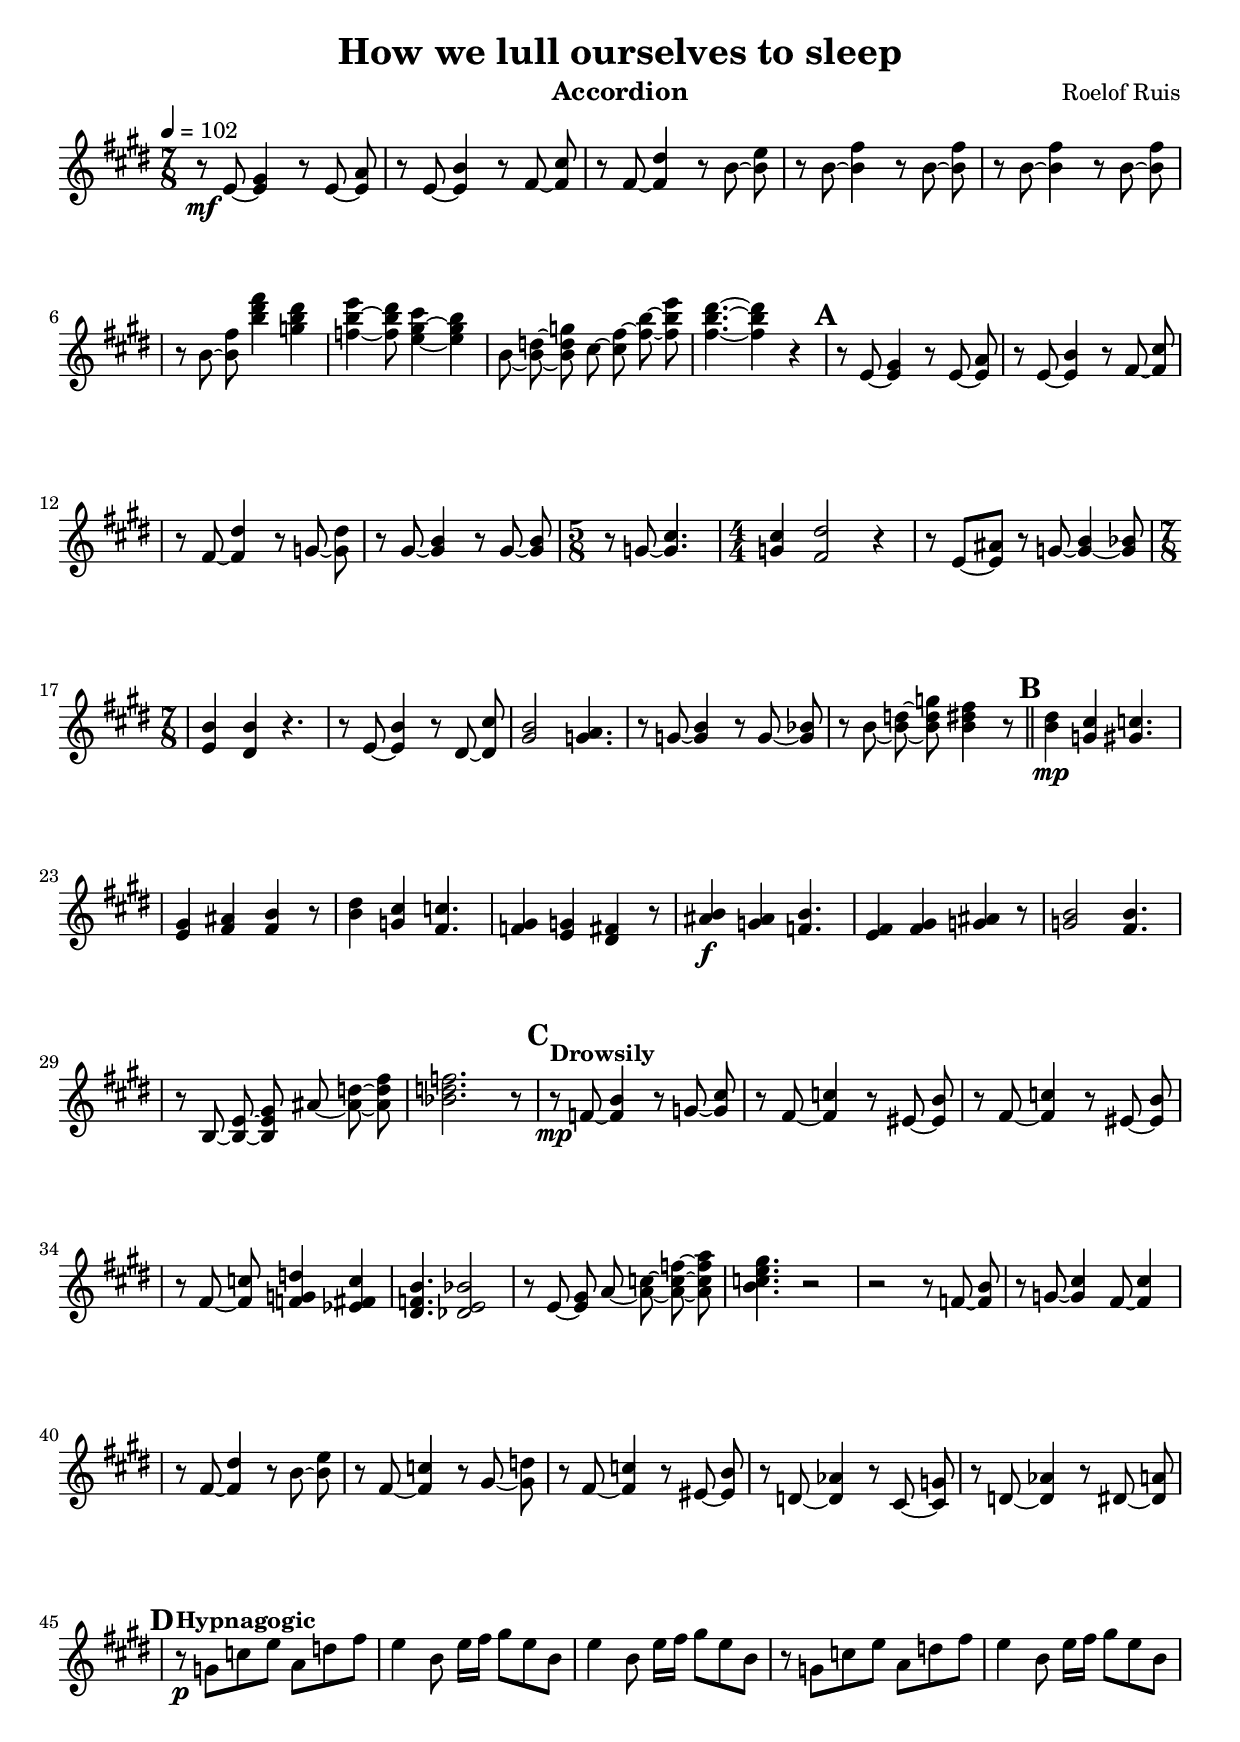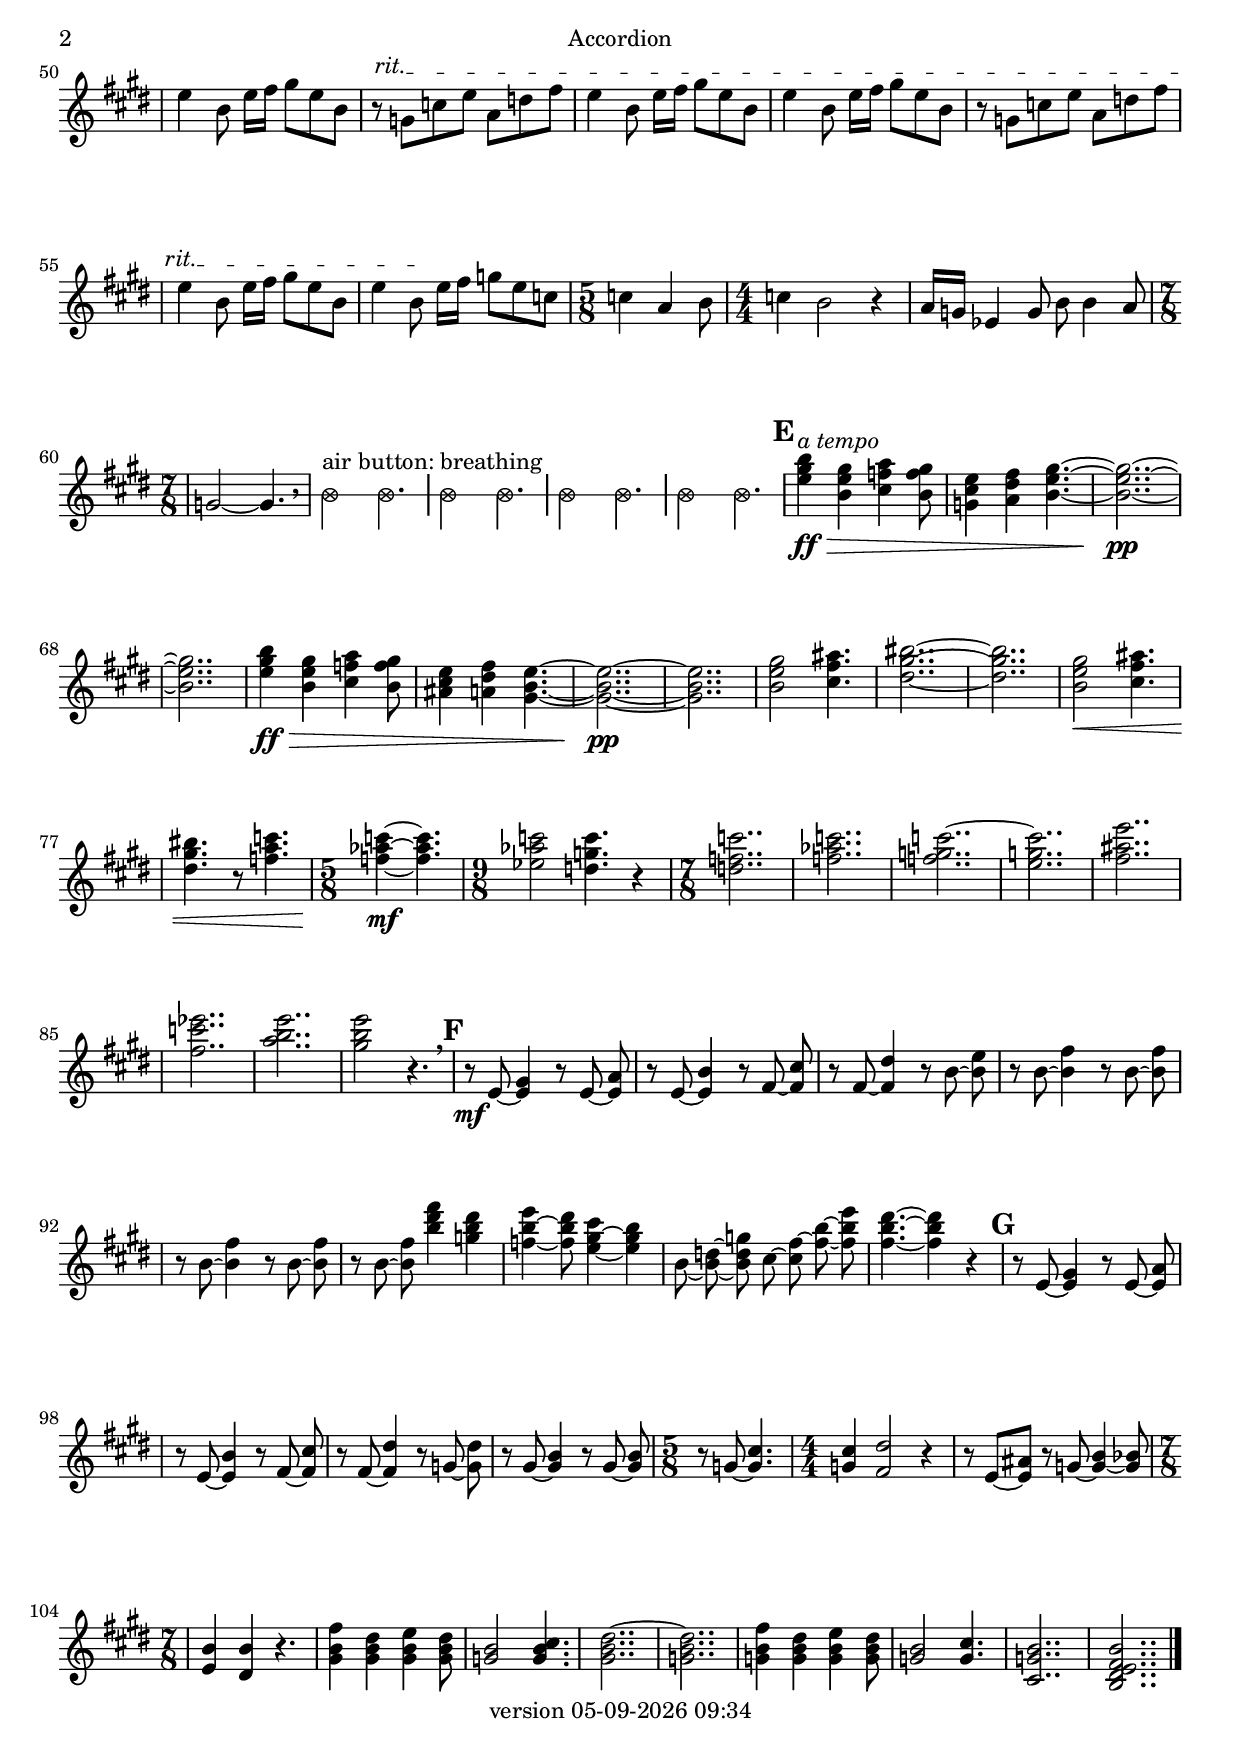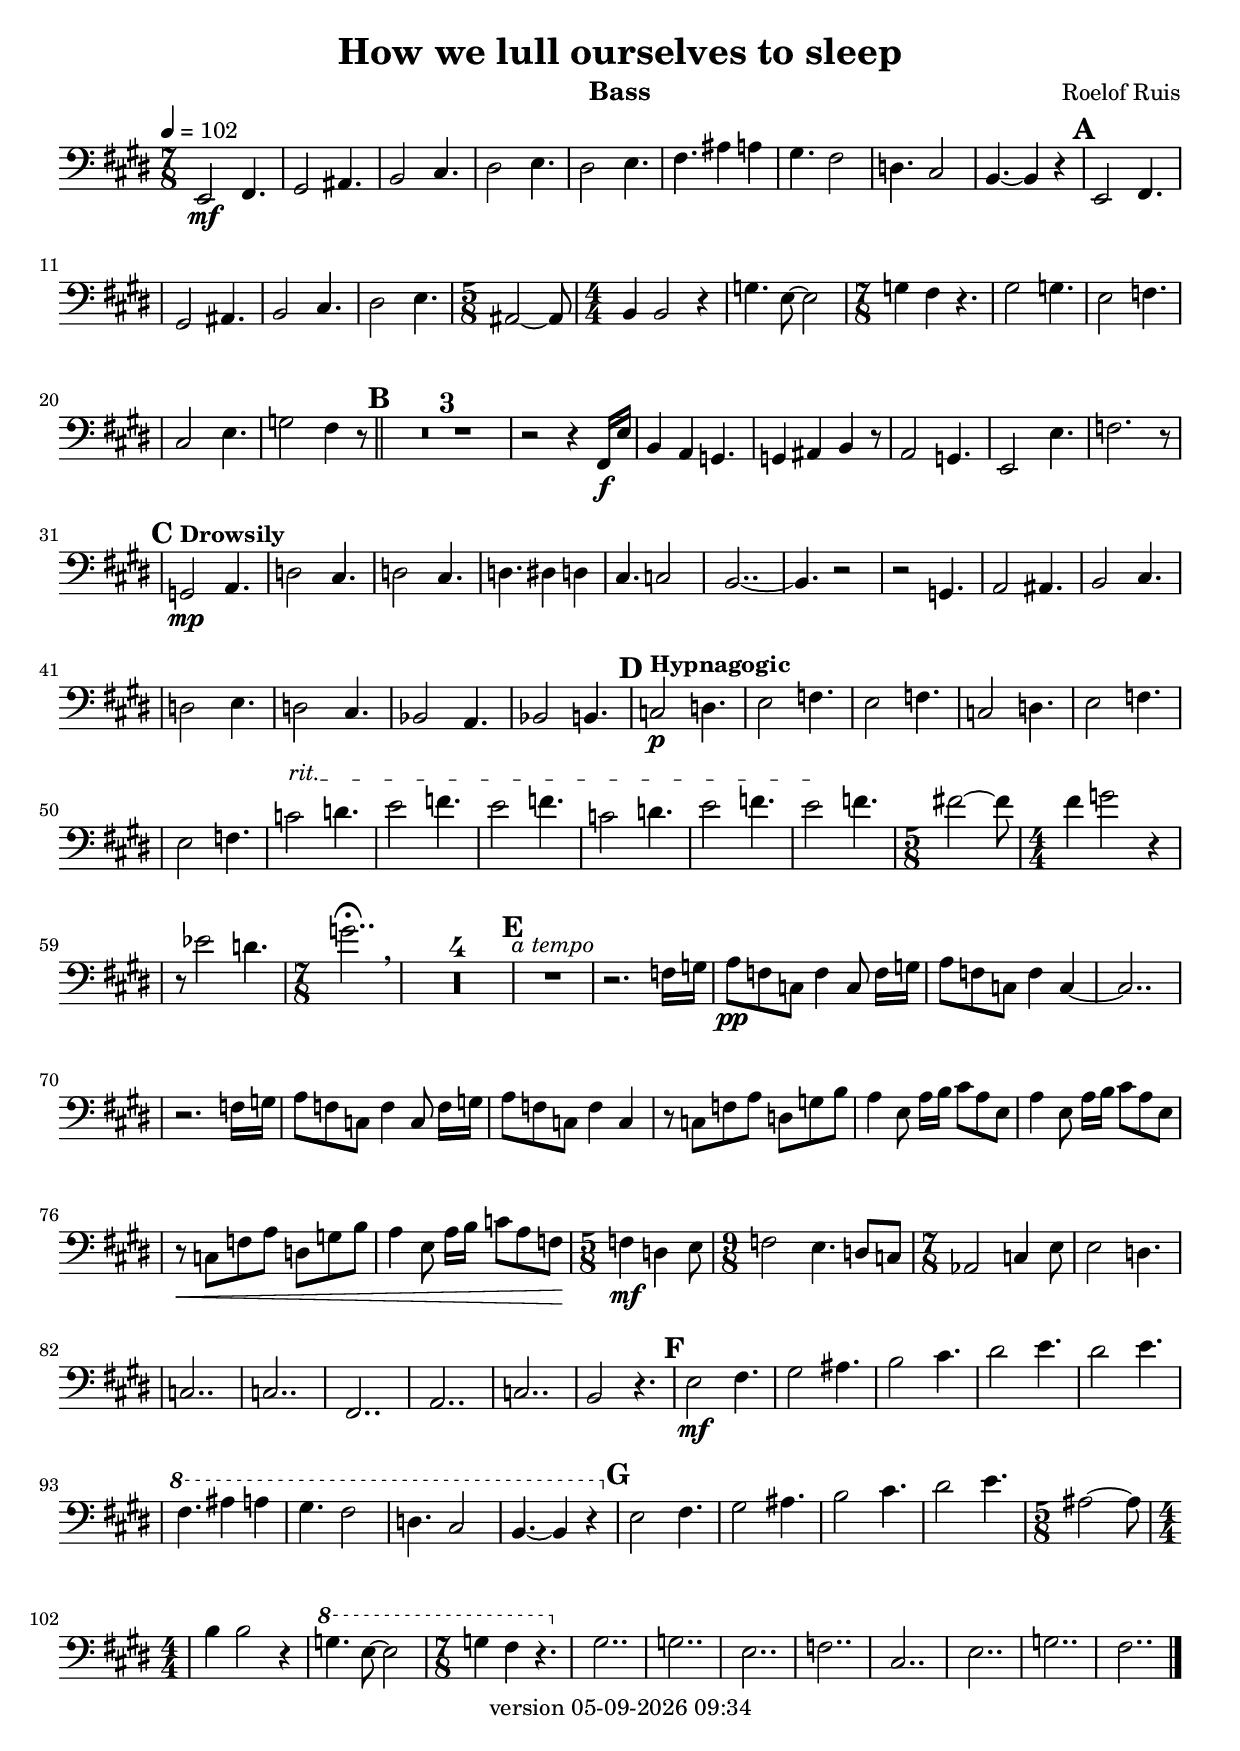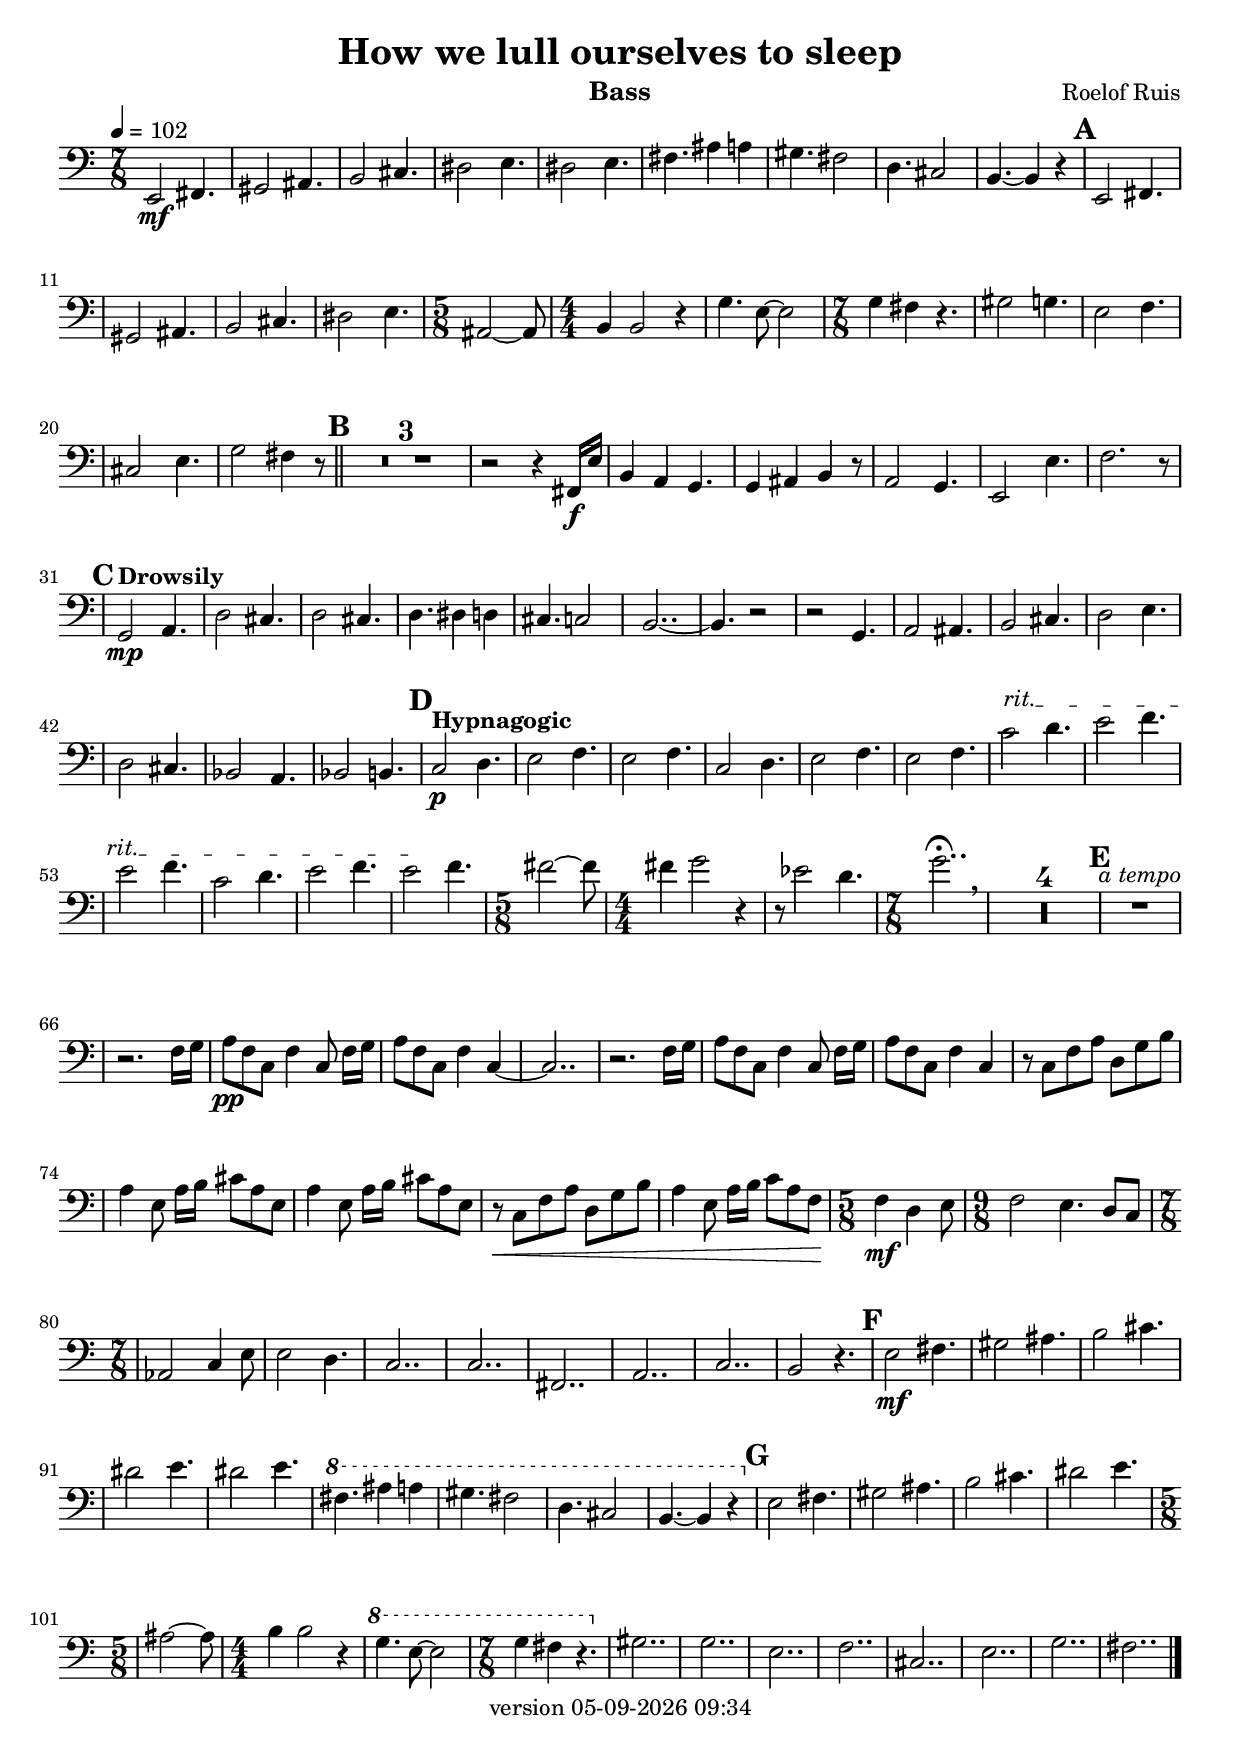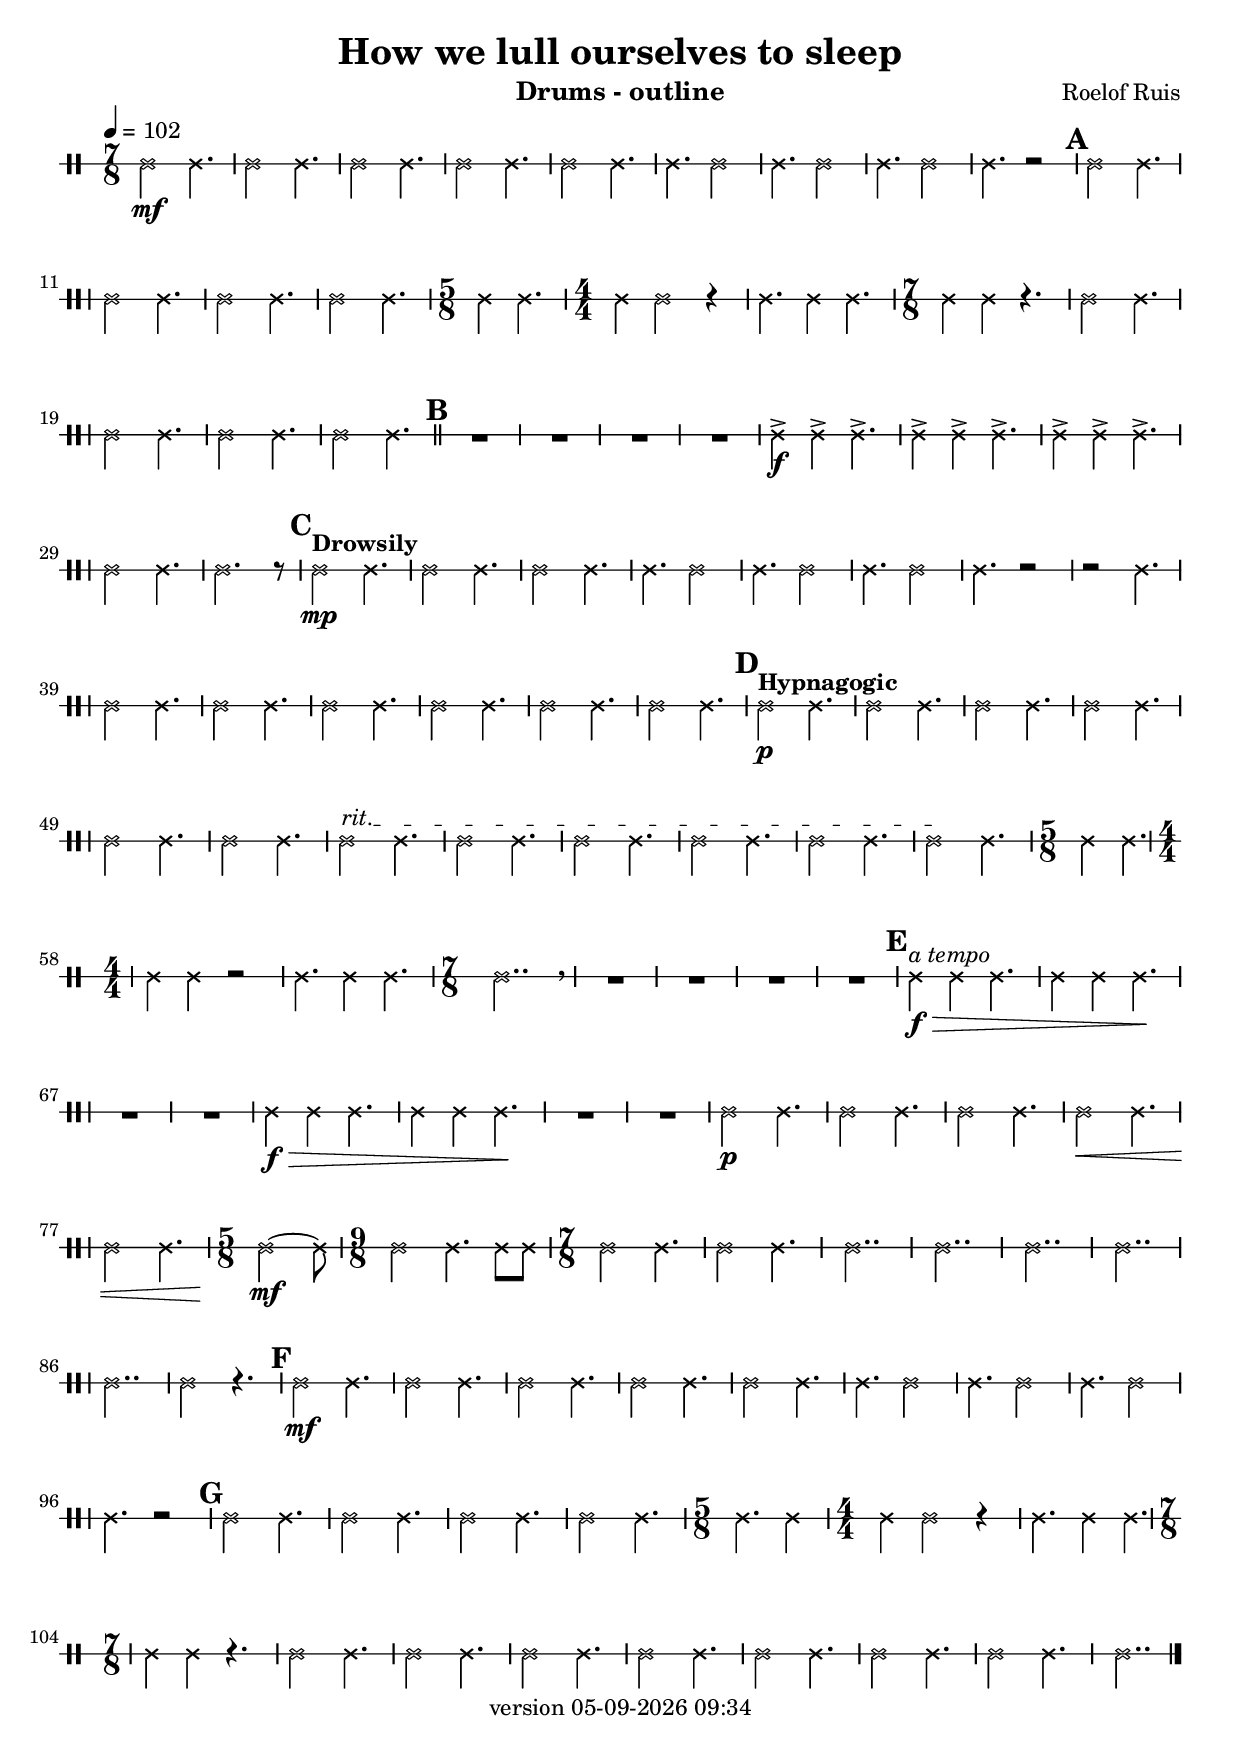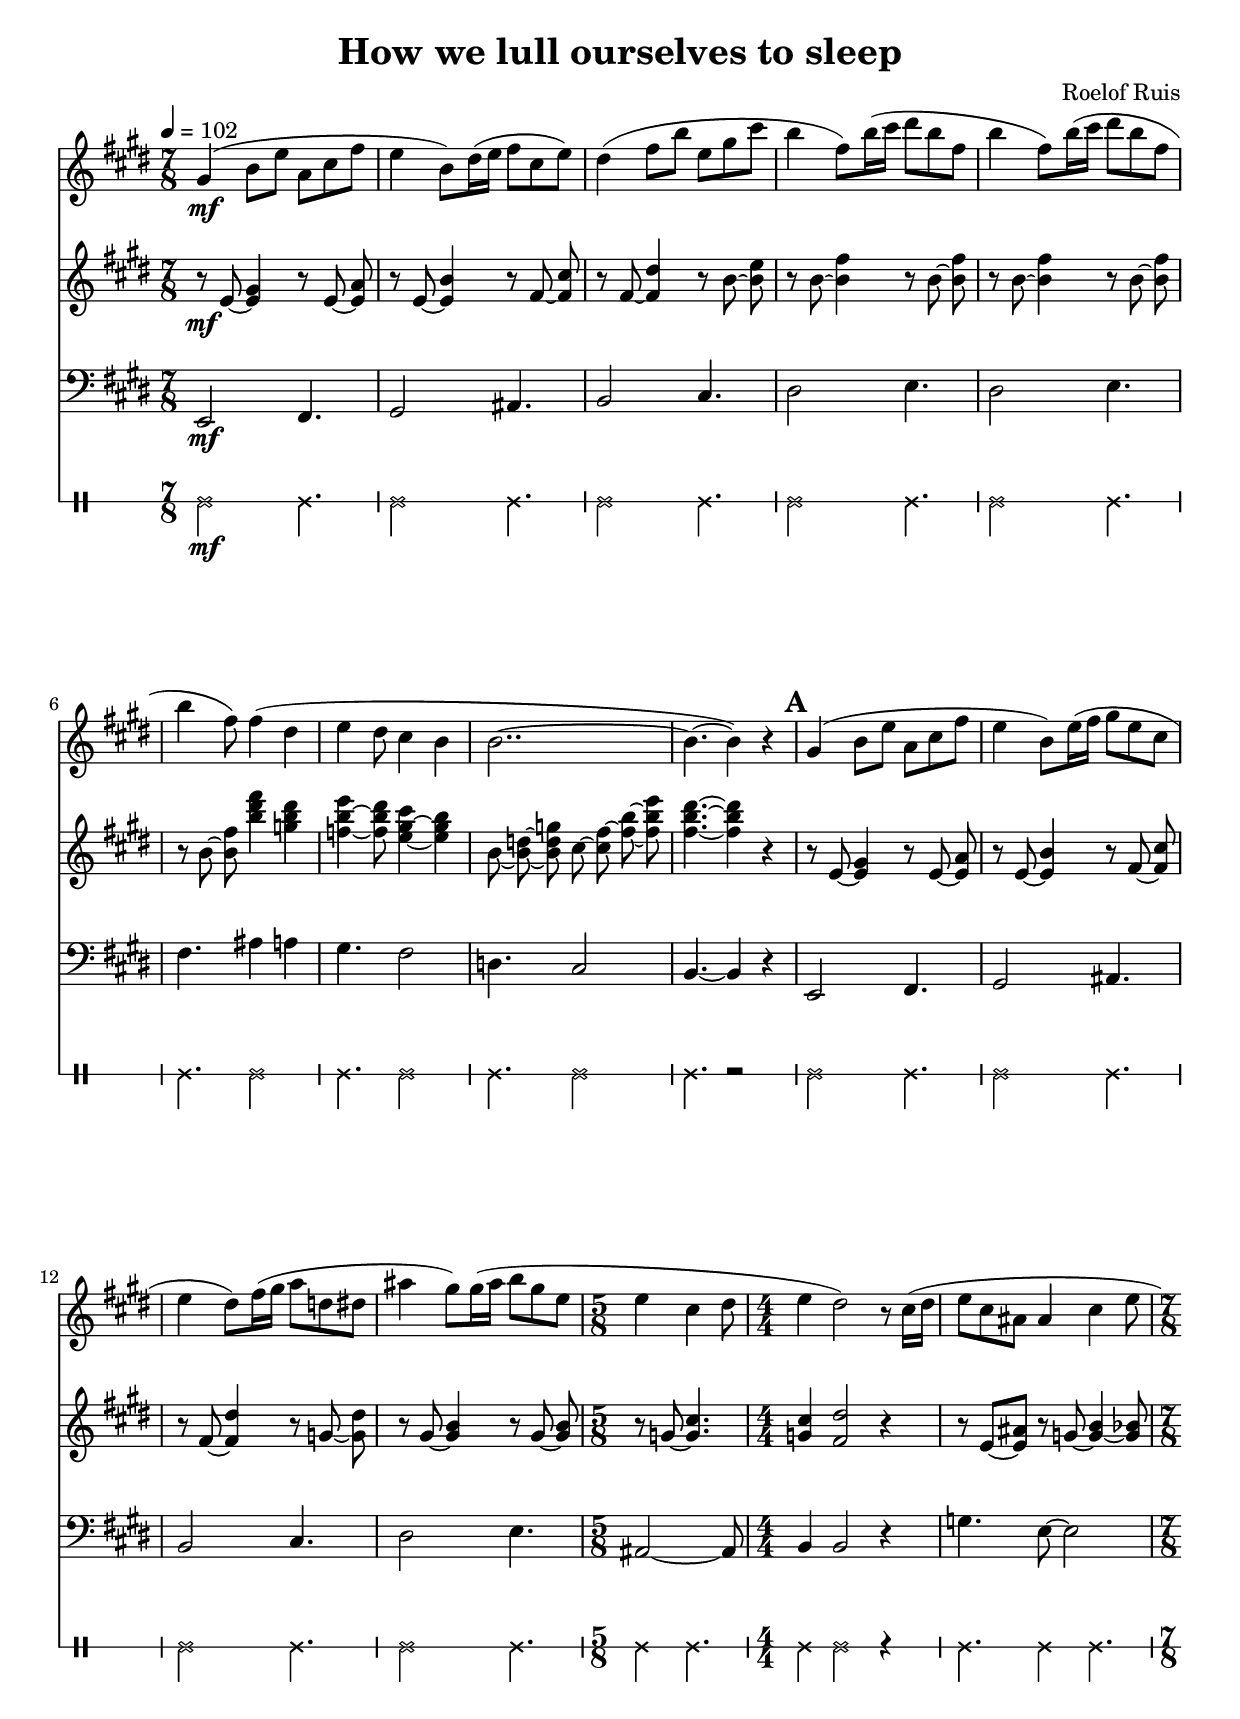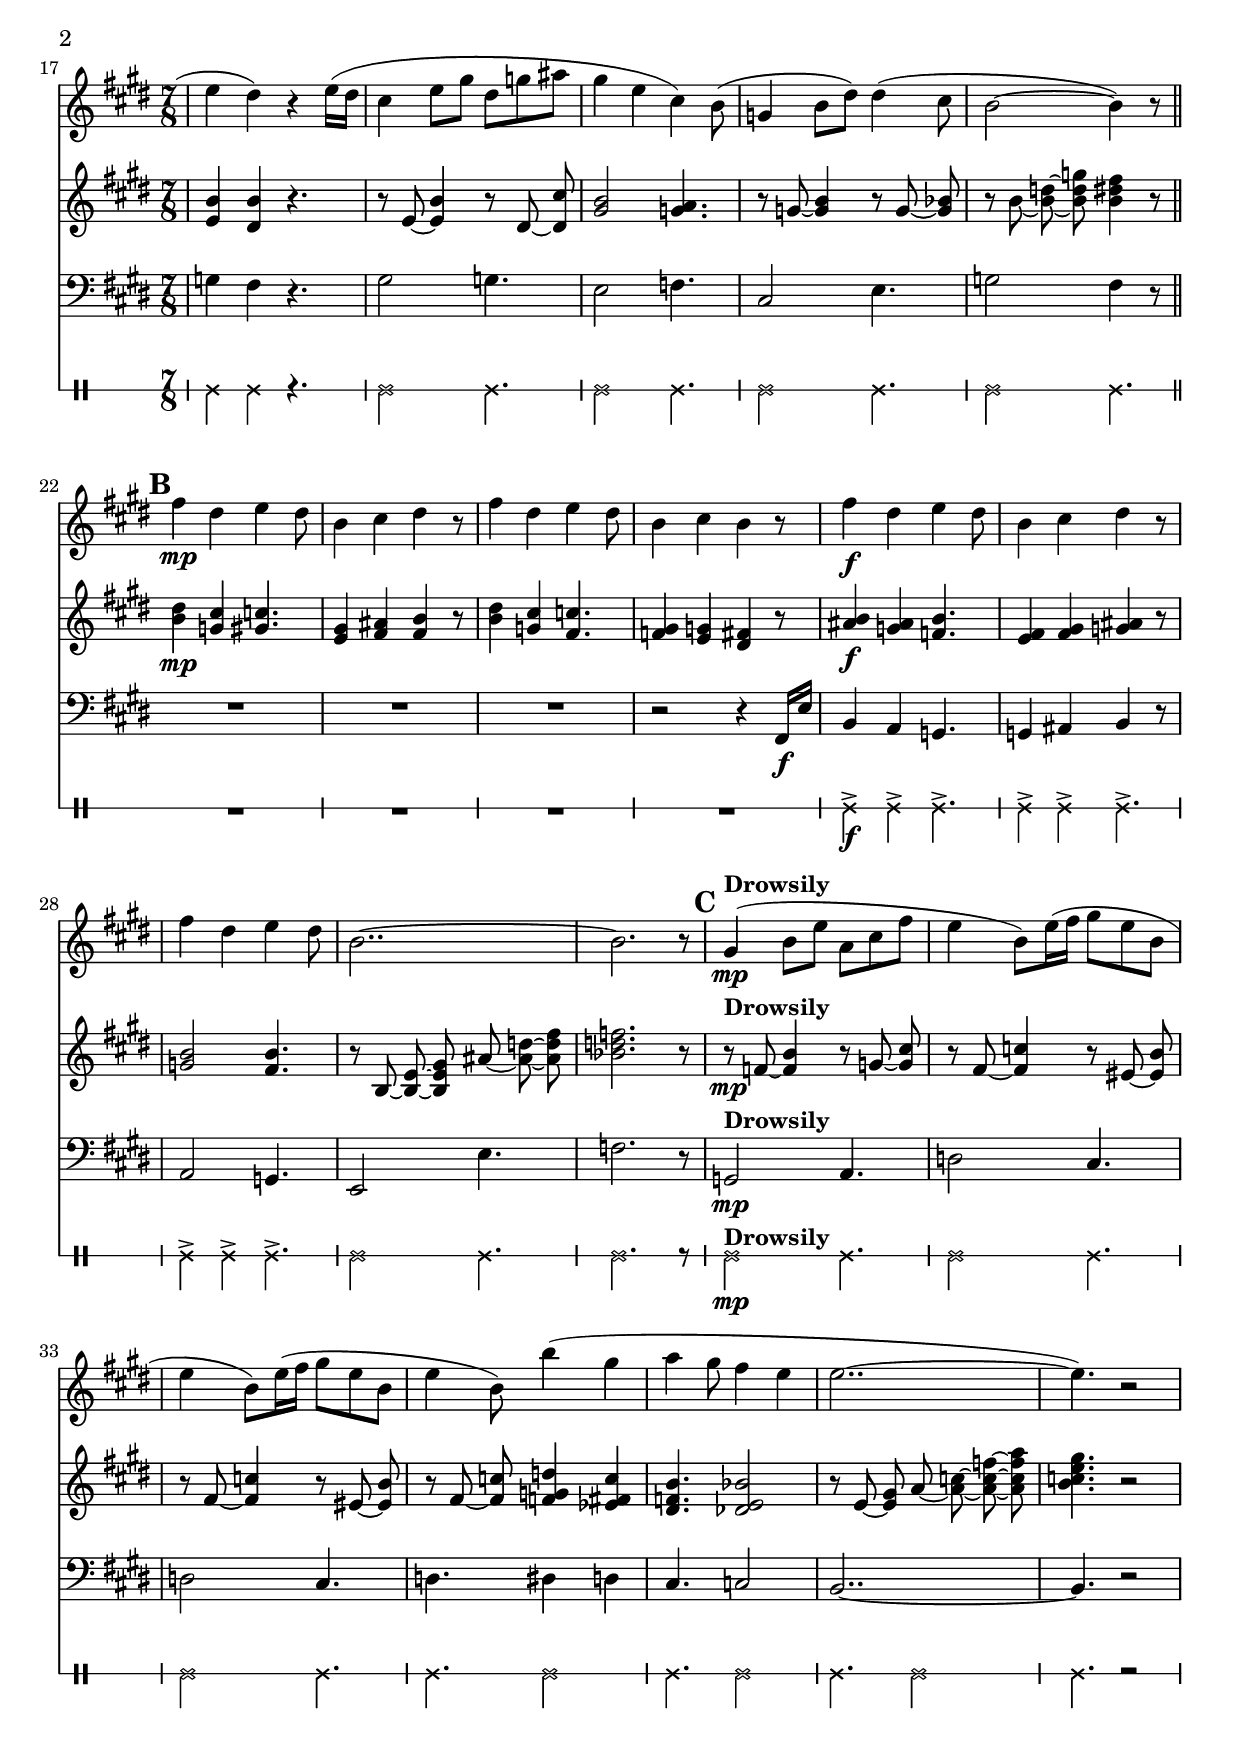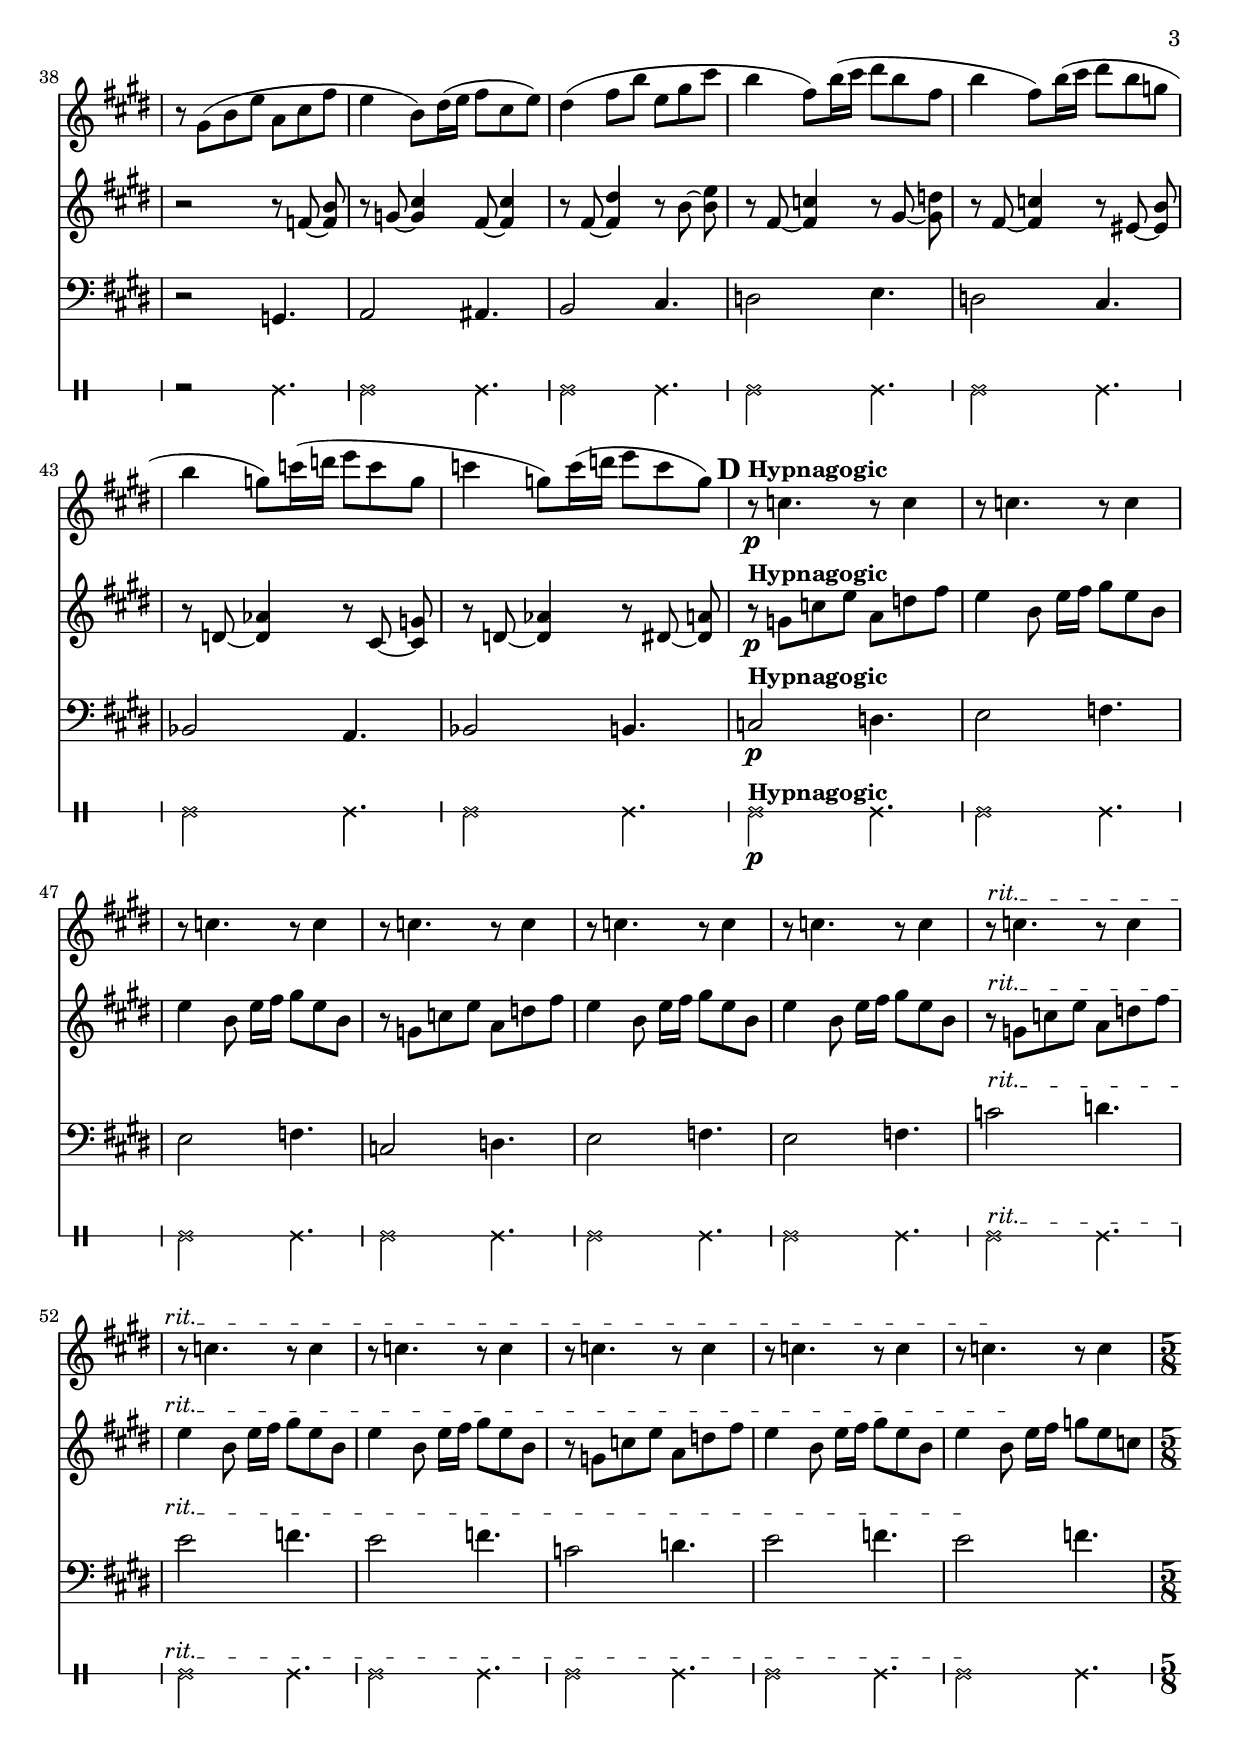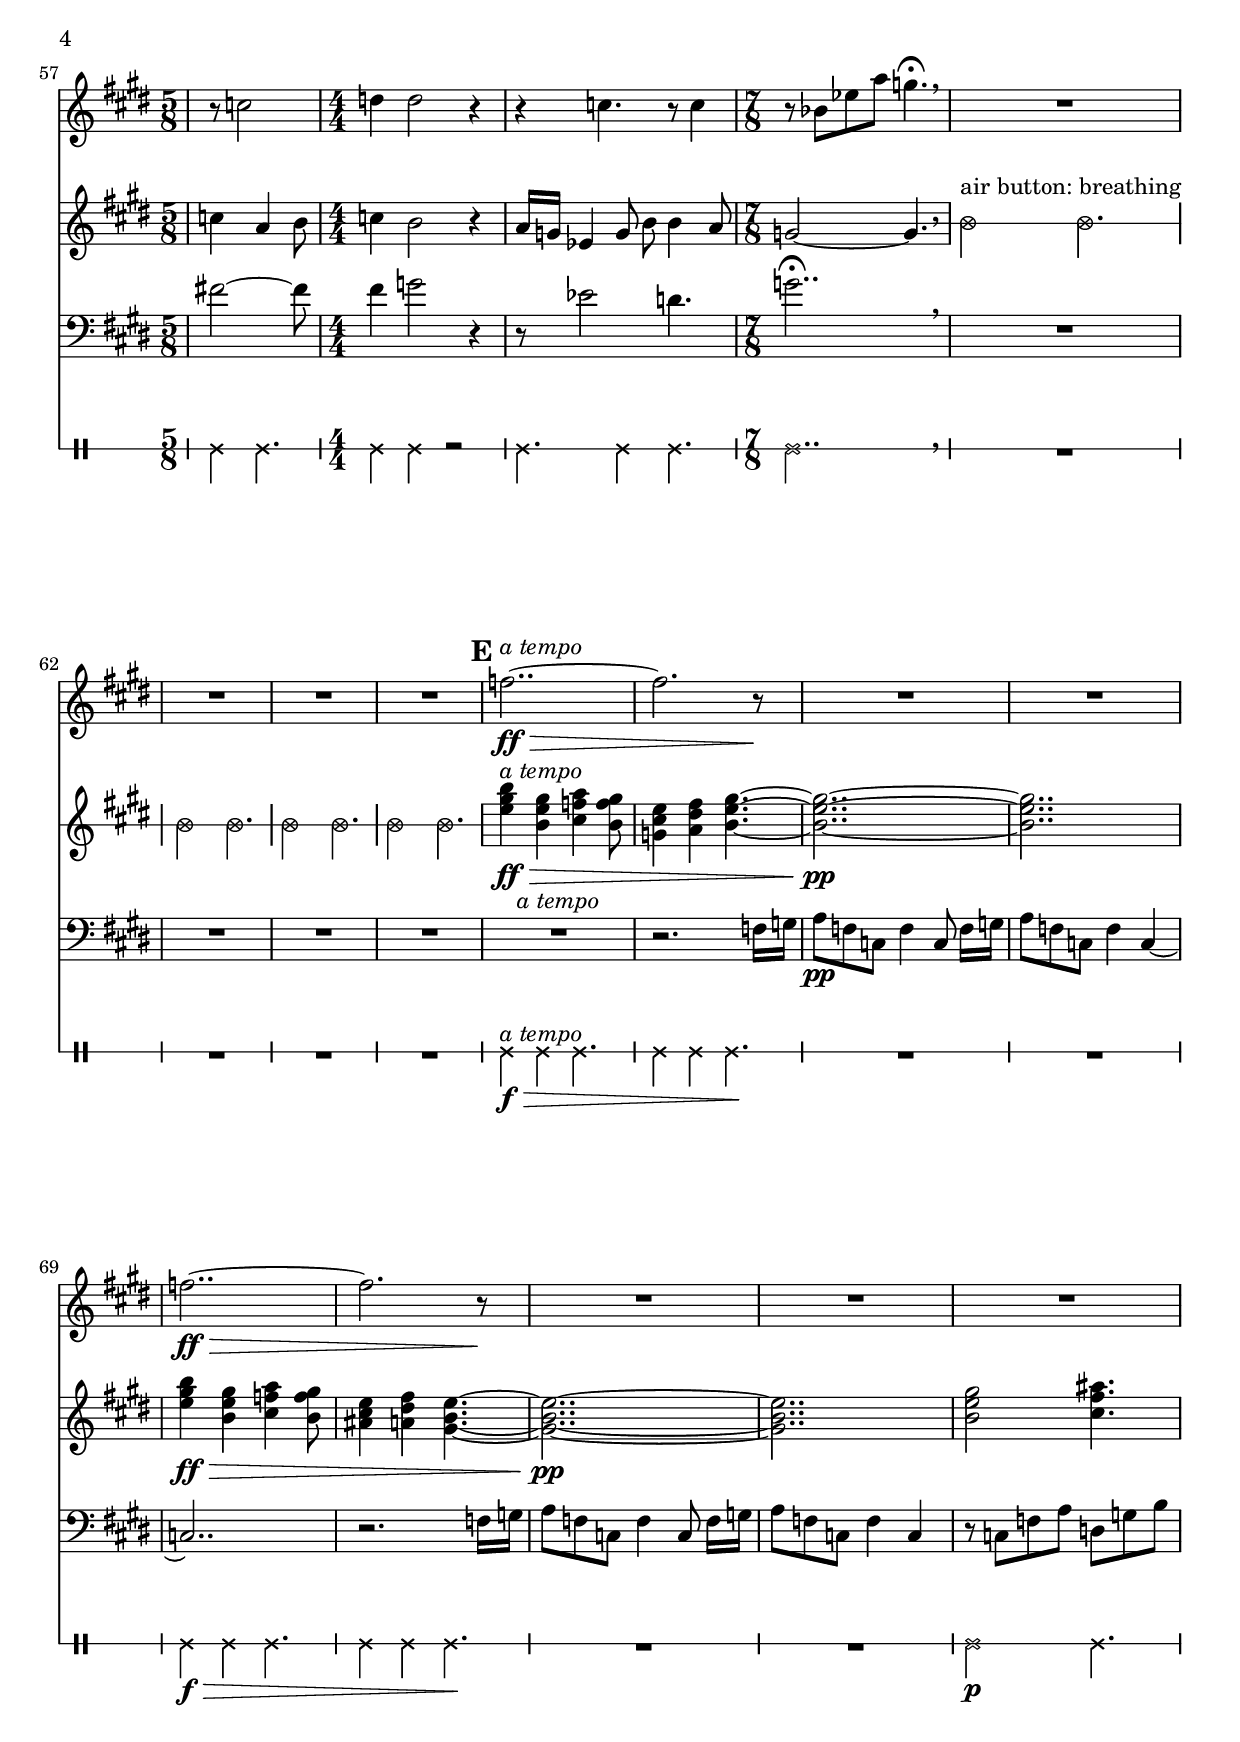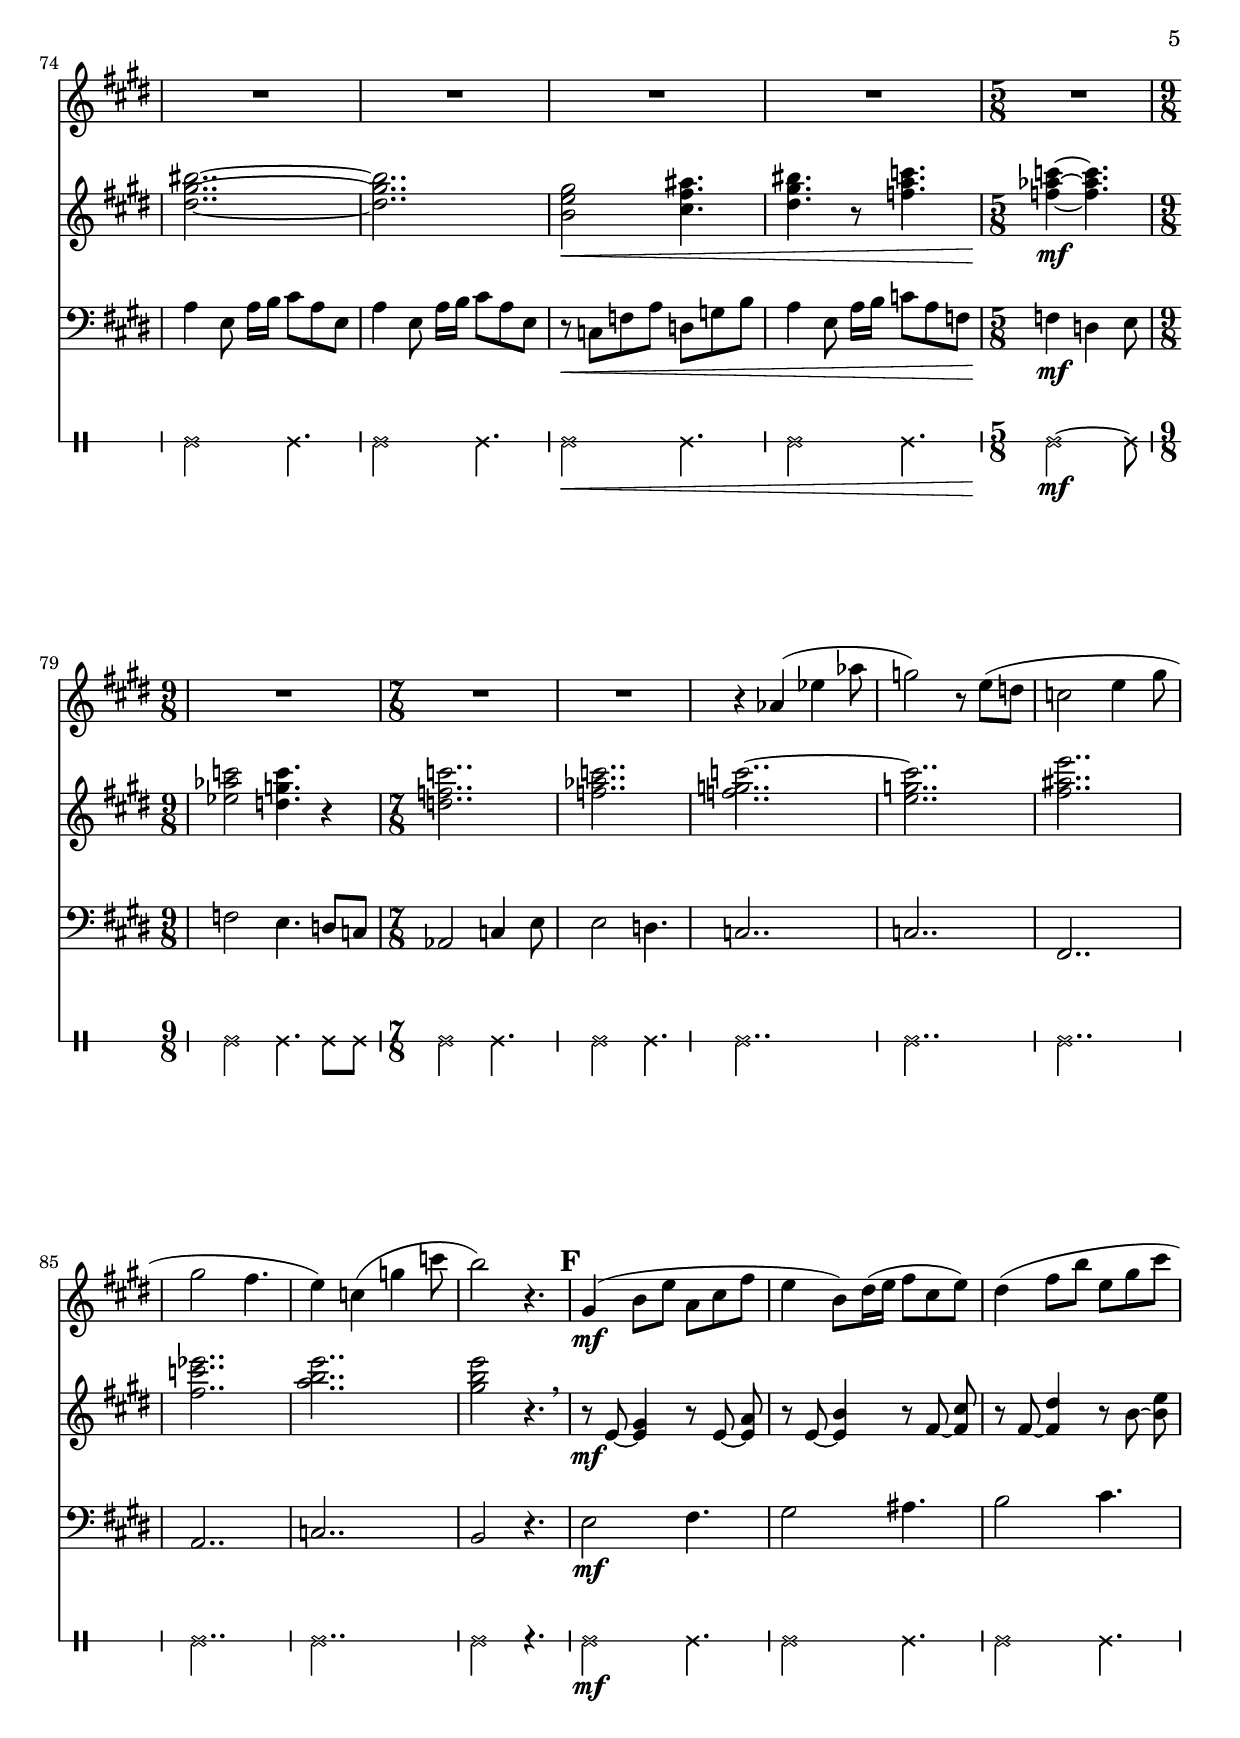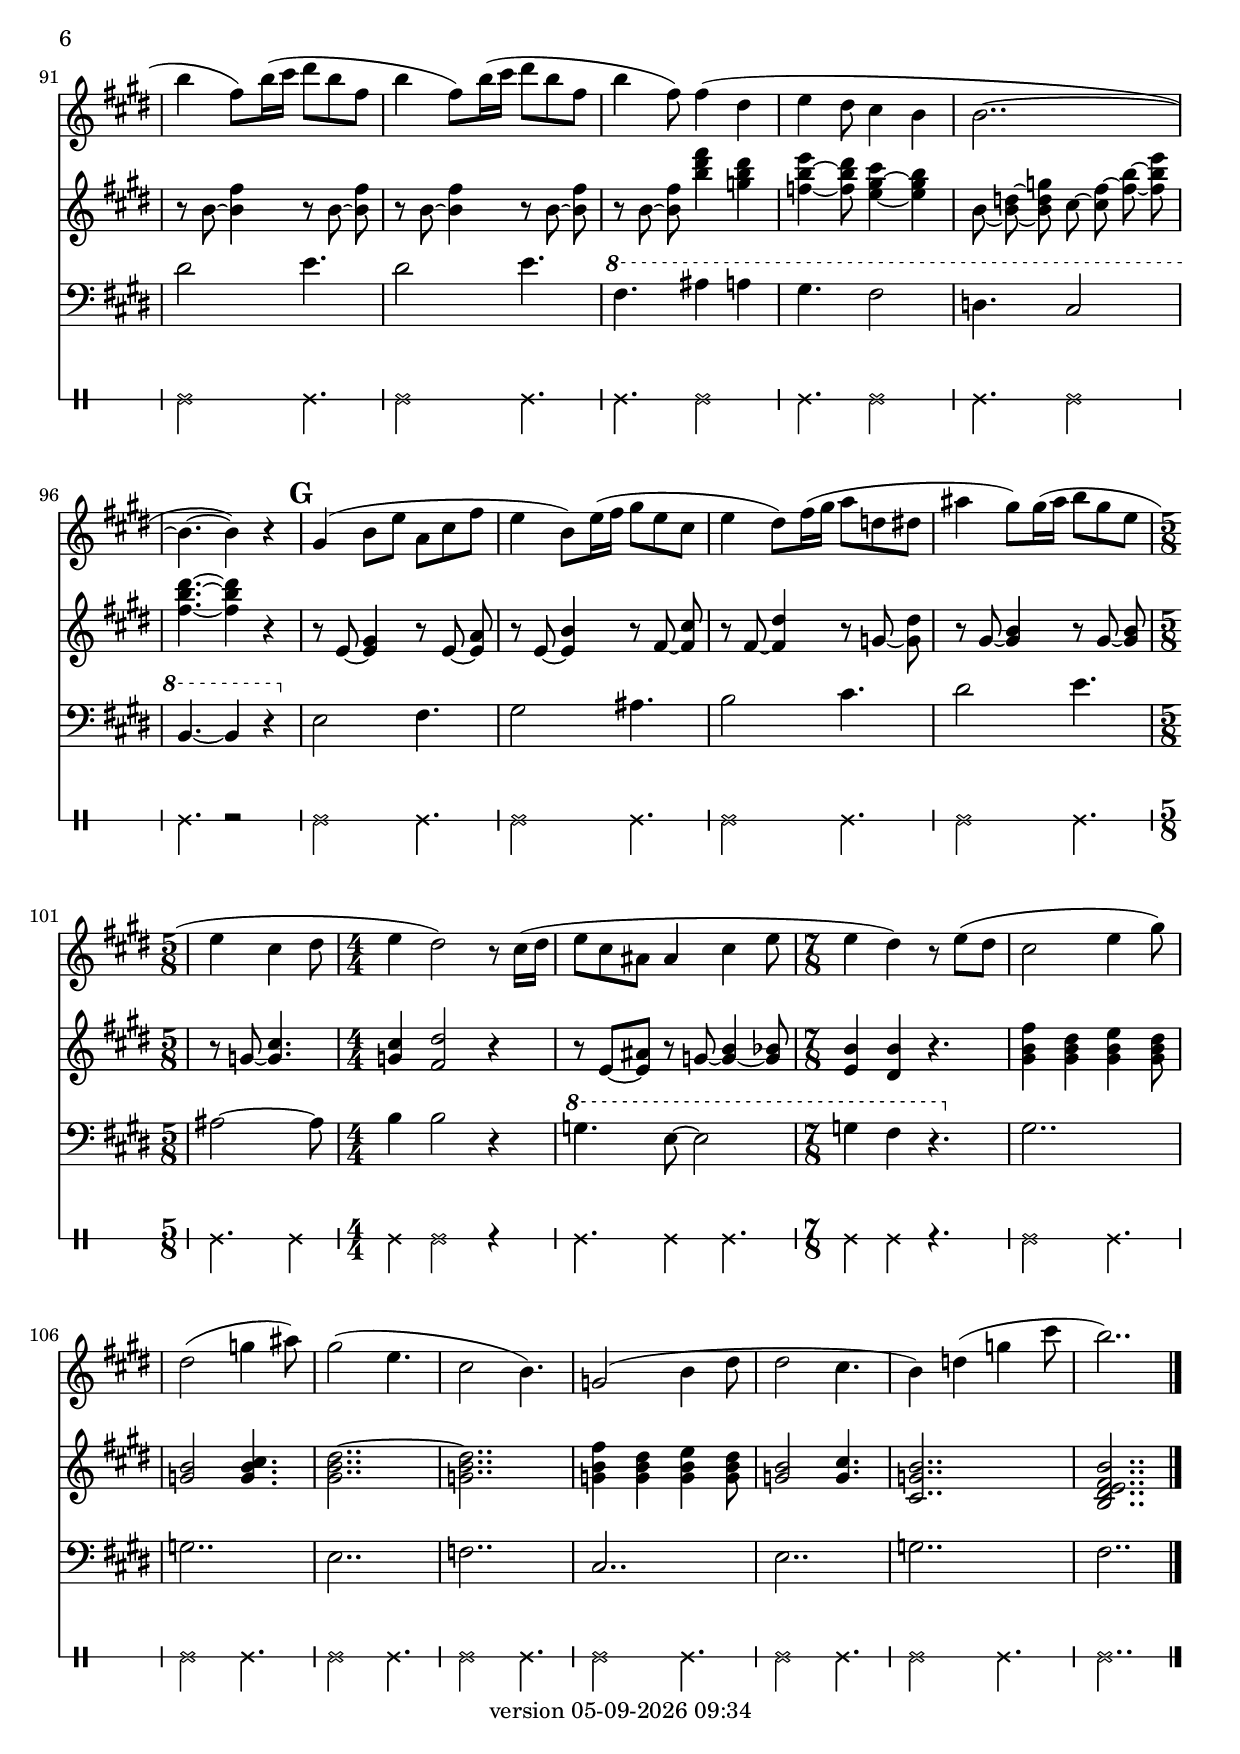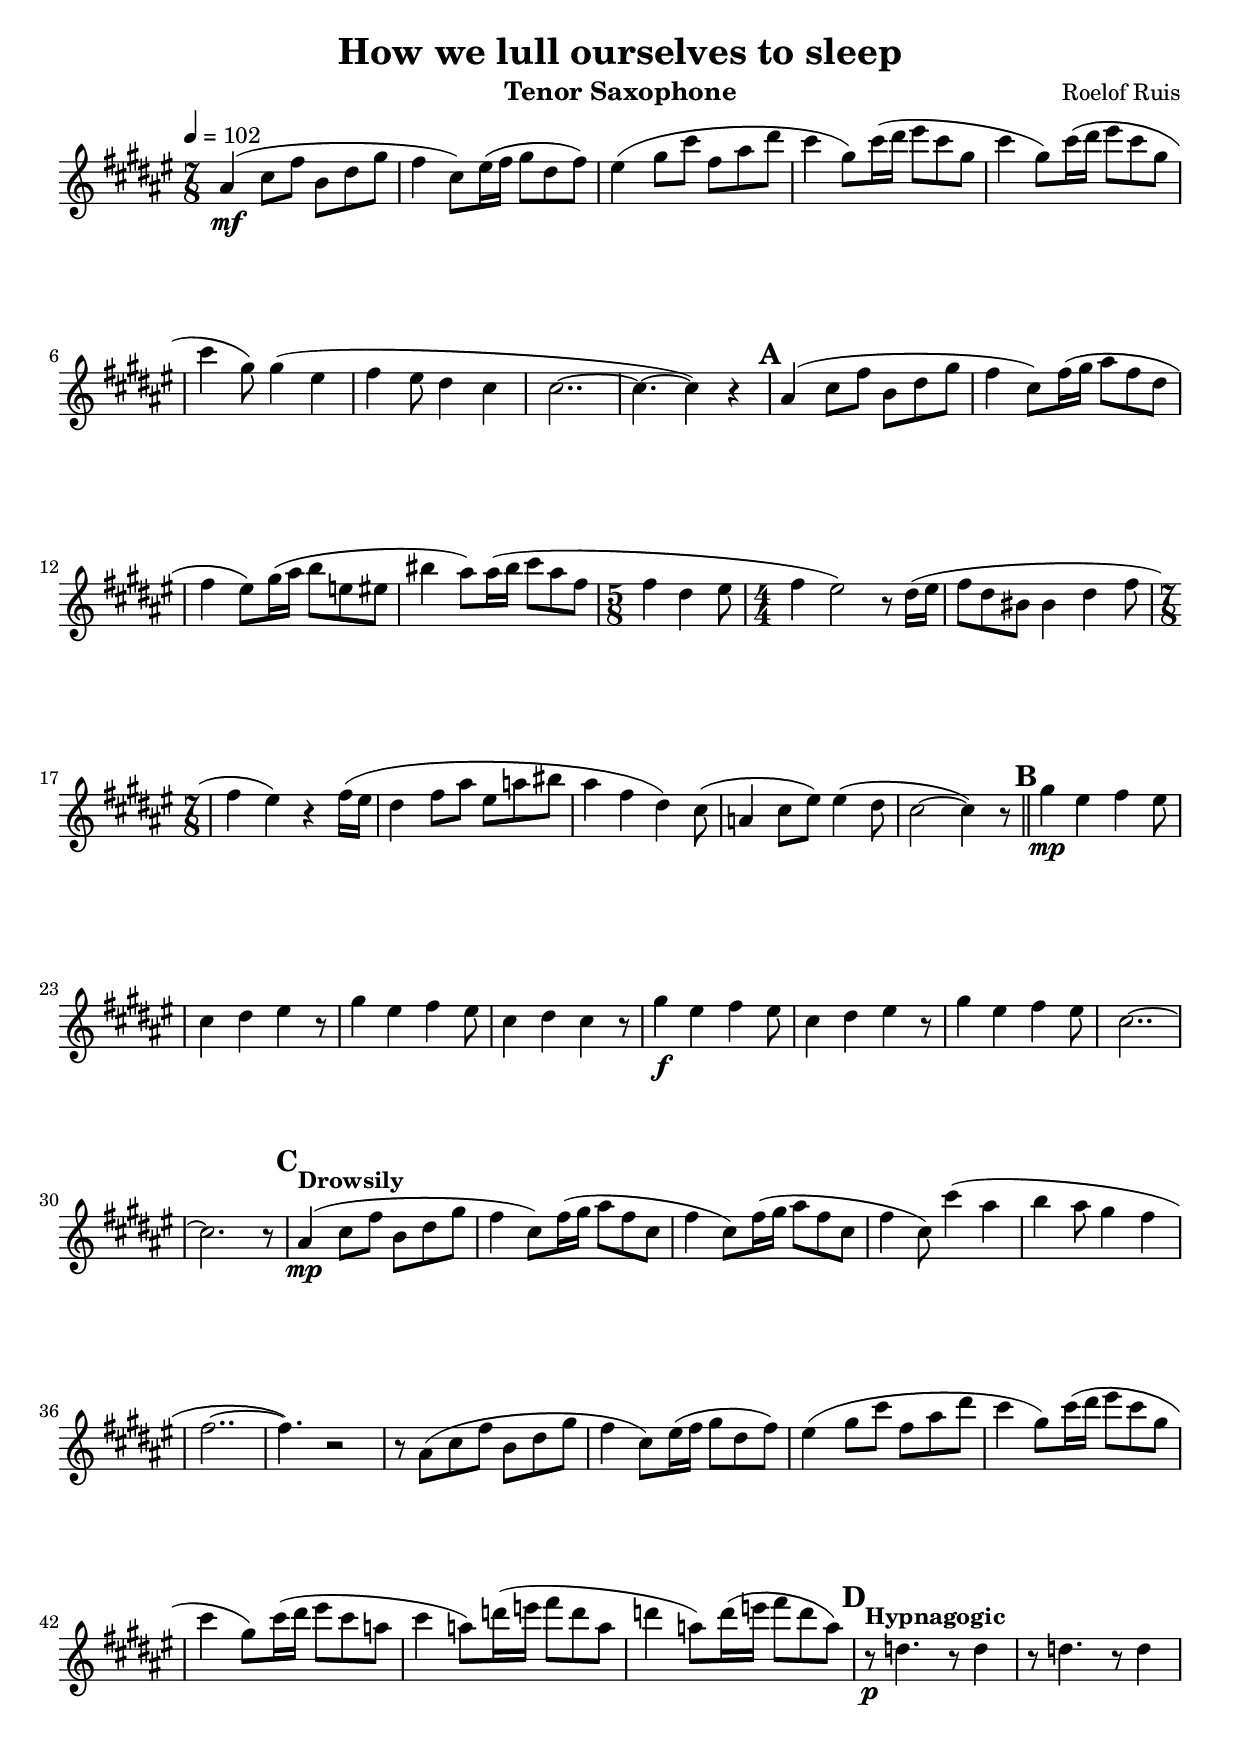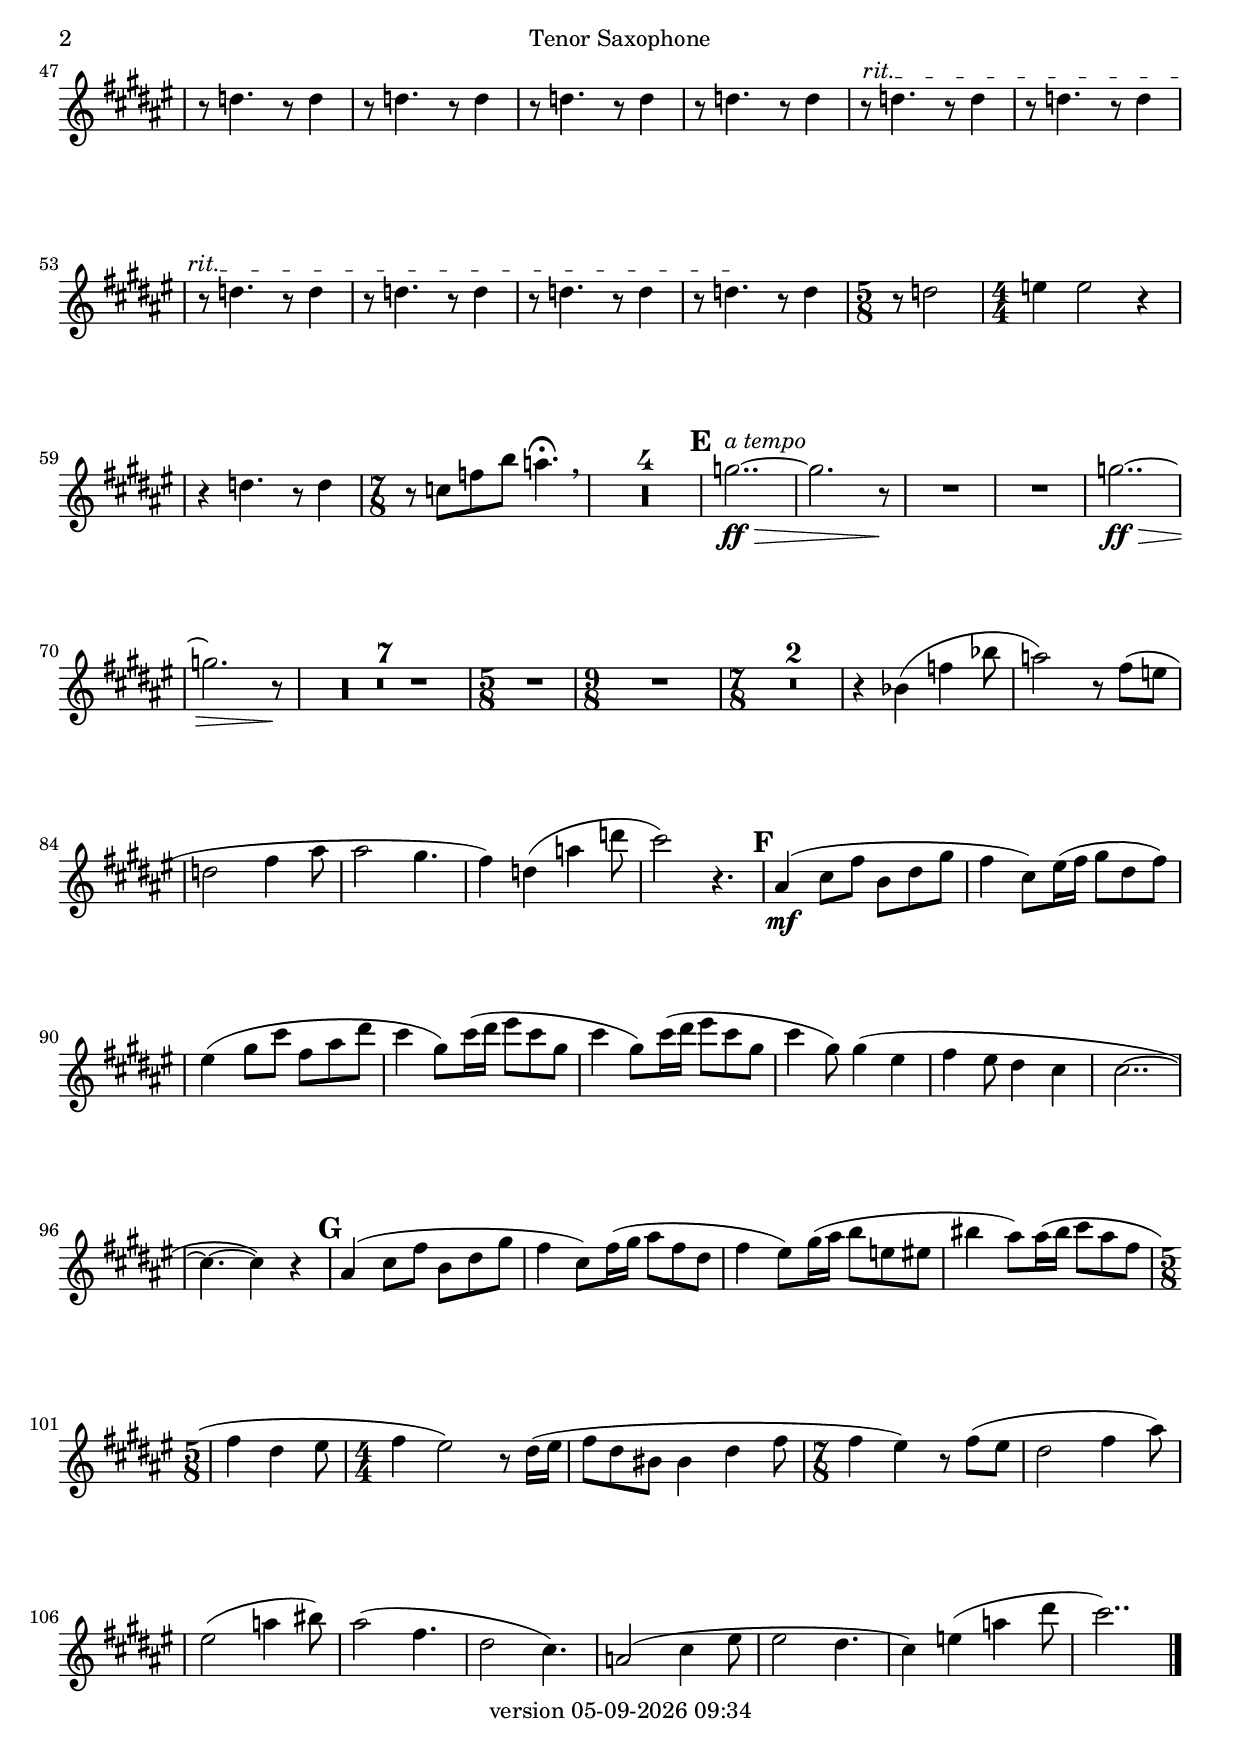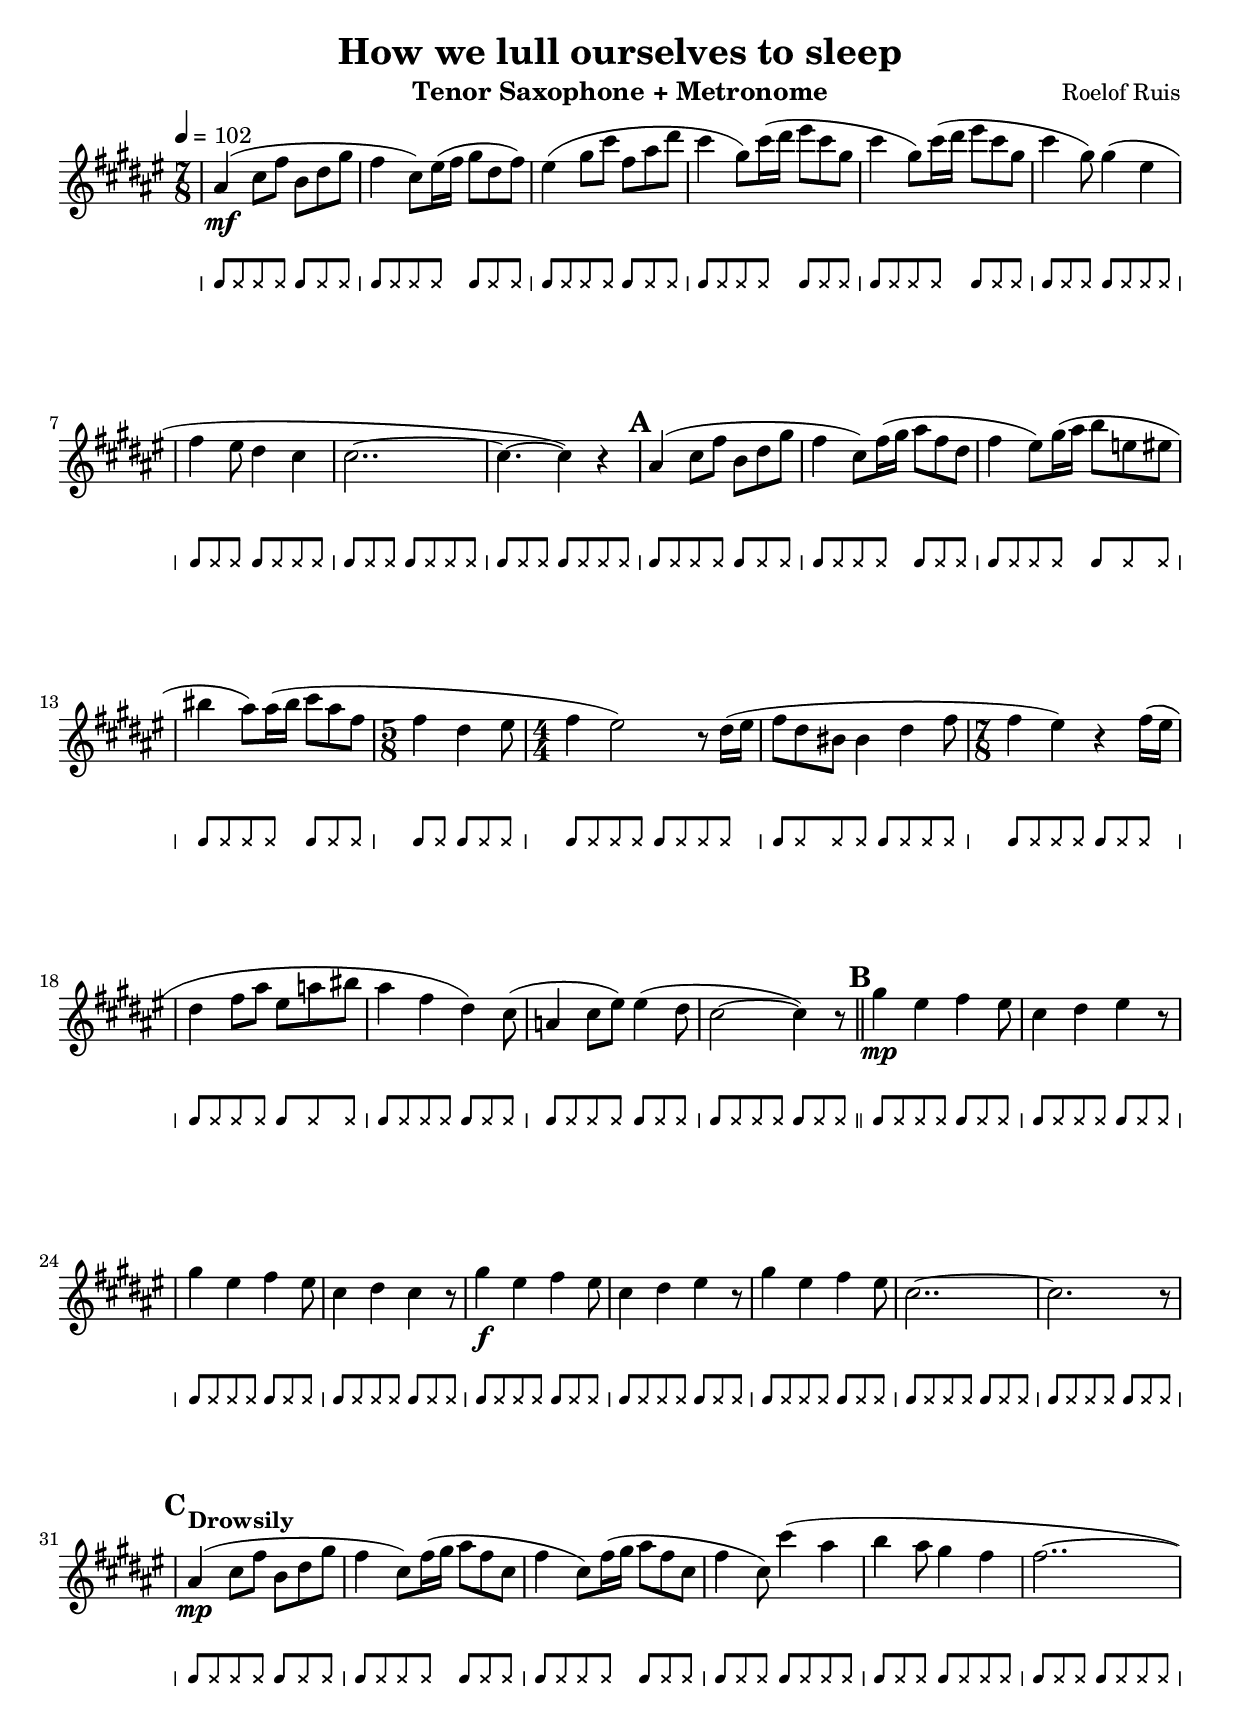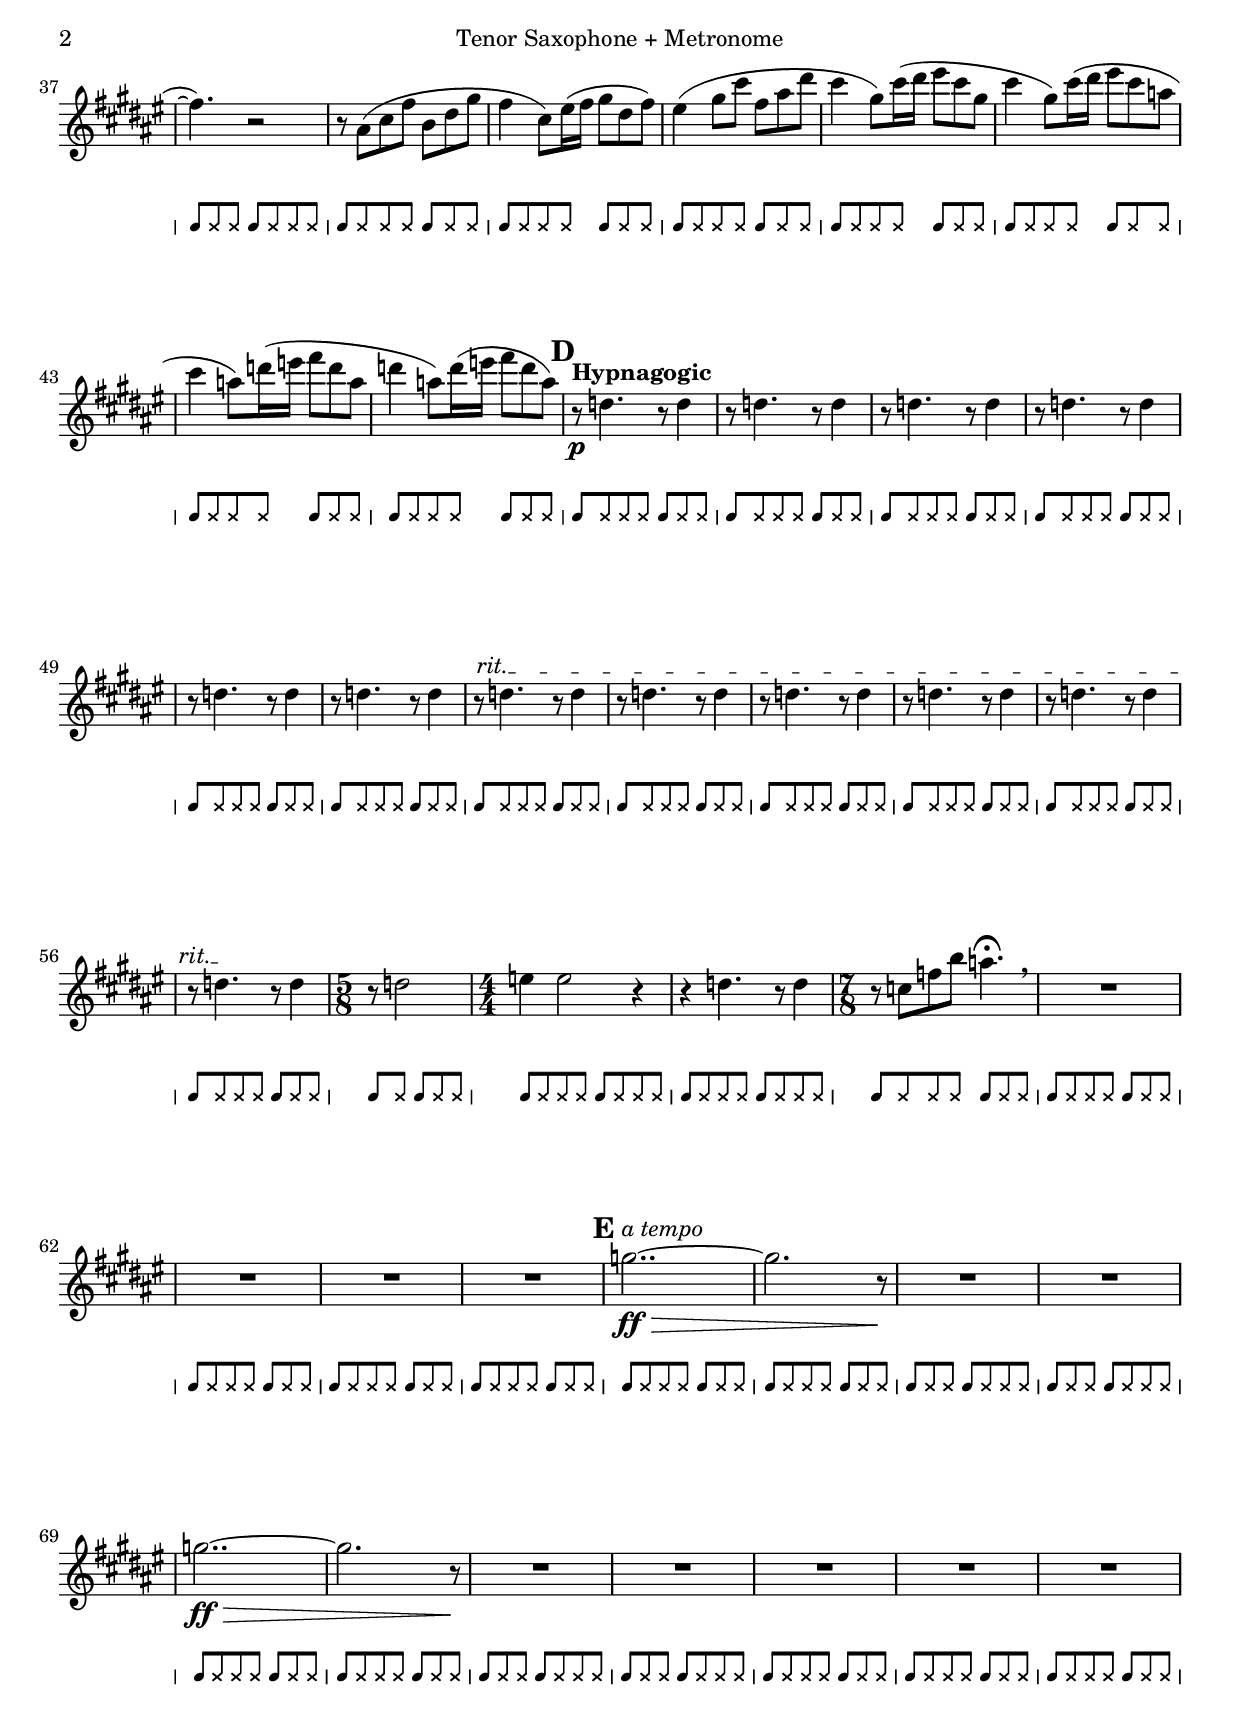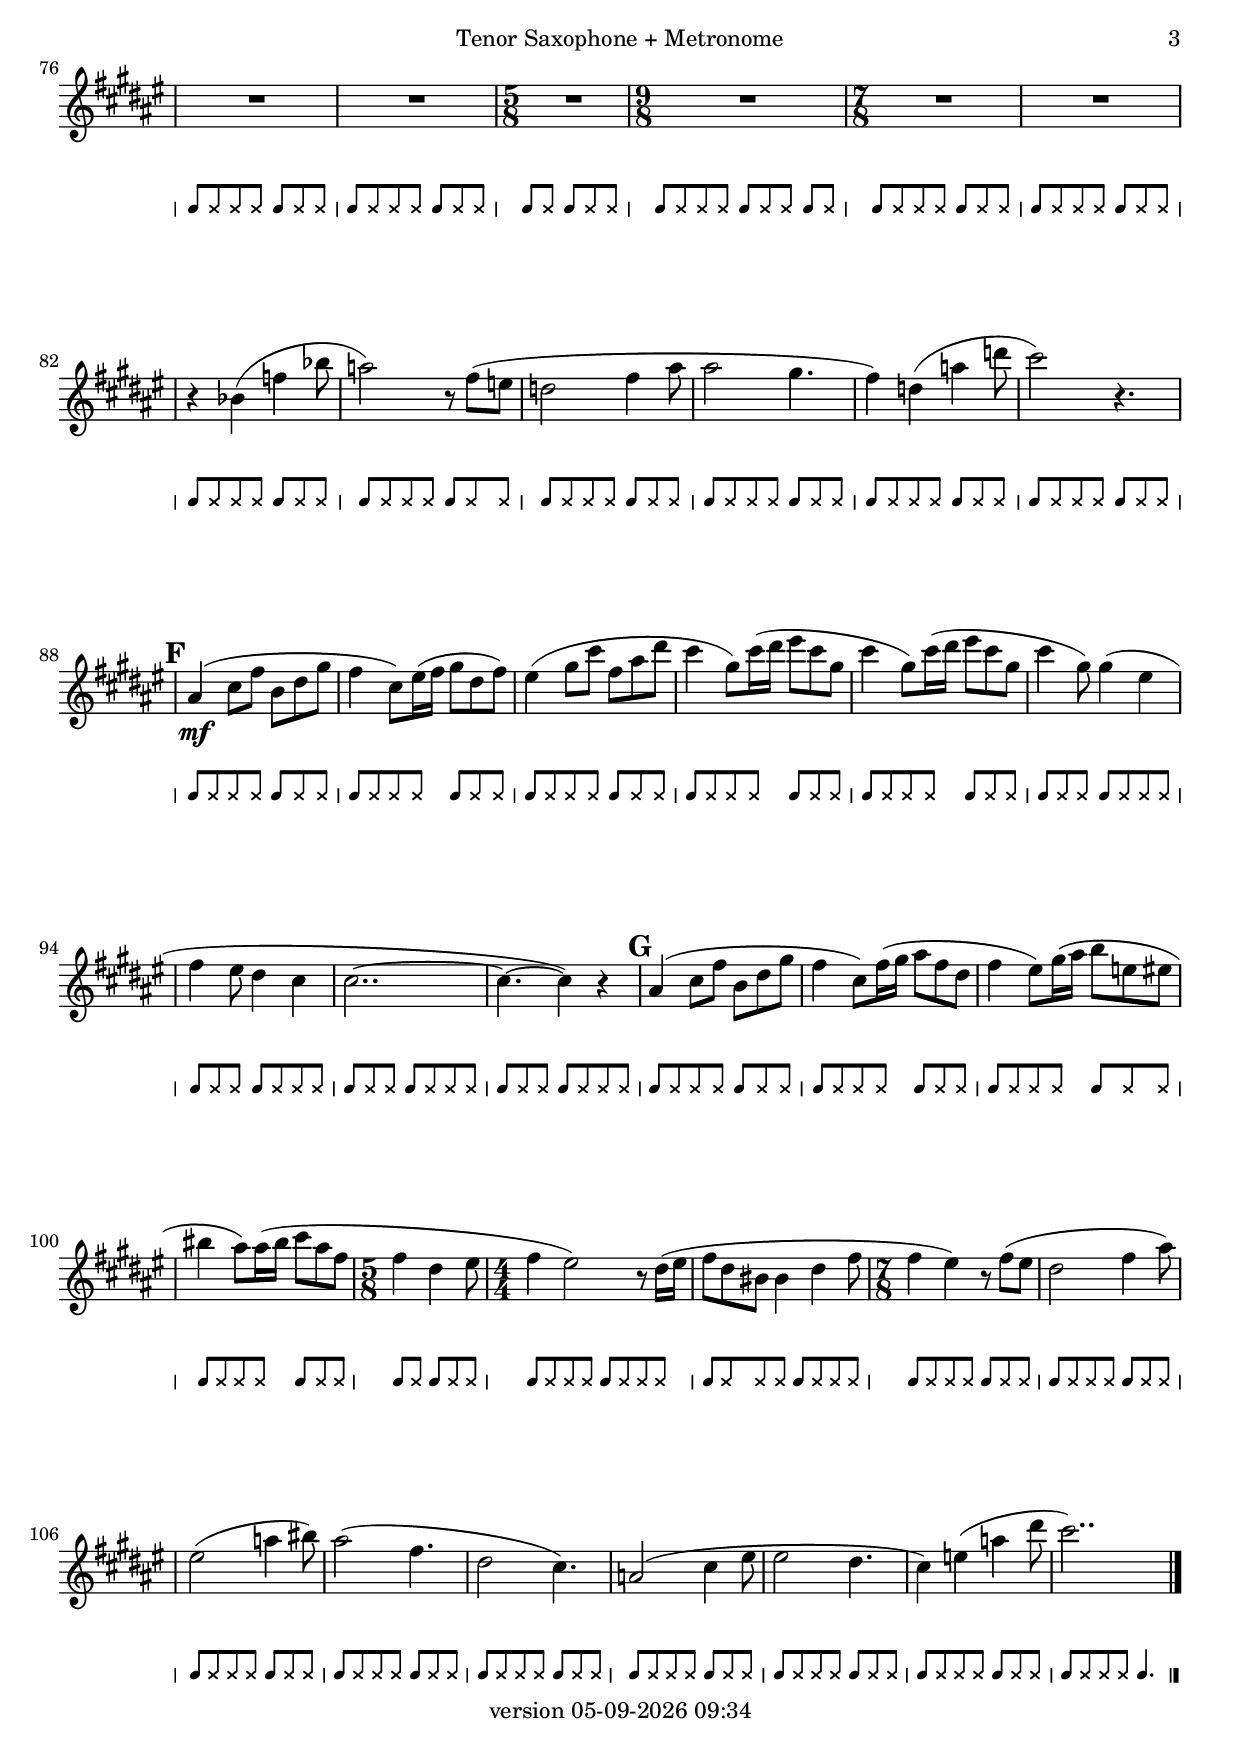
\version "2.24"
% -*- output: ./;

globalOptions = {
  \compressEmptyMeasures
  \numericTimeSignature
  \tempo 4=102
}

midiTempo = {
  \tempo 4=102
  \time 7/8
  R1*9*7/8
  R1*4*7/8
  \time 5/8
  R1*5/8
  \time 4/4
  R1*2
  \time 7/8
  R1*5*7/8
  R1*9*7/8
  R1*14*7/8
  R1*6*7/8
  r4 \tempo 4=100 r4 \tempo 4=99 r4 \tempo 4=98 r8 \tempo 4=97
  r4 \tempo 4=96 r4 \tempo 4=95 r4 \tempo 4=94 r8 \tempo 4=93
  r4 \tempo 4=92 r4 \tempo 4=91 r4 \tempo 4=90 r8 \tempo 4=89
  r4 \tempo 4=88 r4 \tempo 4=87 r4 \tempo 4=86 r8 \tempo 4=85 
  r4 \tempo 4=84 r4 \tempo 4=83 r4 \tempo 4=82 r8 \tempo 4=81 
  r4 \tempo 4=80 r4 \tempo 4=79 r4 \tempo 4=78 r8 \tempo 4=77
  \time 5/8
  R1*5/8
  \time 4/4
  R1*2
  \time 7/8
  R1*5*7/8
  \tempo 4=102
}

metronomeMusic = \drummode {  
  \tempo 4=102
  \time 7/8

  #(define mydrums '((sidestick default #f 0) (claves cross #f 0)))
  \set DrumStaff.drumStyleTable = #(alist->hash-table mydrums)

  \defineBarLine "|" #'( #t #t #t)
  
  \bar "|"

  ss8[ cl8 8 8] ss8[ cl8 8] |
  ss8[ cl8 8 8] ss8[ cl8 8] |
  ss8[ cl8 8 8] ss8[ cl8 8] |
  ss8[ cl8 8 8] ss8[ cl8 8] |
  ss8[ cl8 8 8] ss8[ cl8 8] |
  ss8[ cl8 8] ss8[ cl8 8 8] |
  ss8[ cl8 8] ss8[ cl8 8 8] |
  ss8[ cl8 8] ss8[ cl8 8 8] |
  ss8[ cl8 8] ss8[ cl8 8 8] |
  
  ss8[ cl8 8 8] ss8[ cl8 8] |
  ss8[ cl8 8 8] ss8[ cl8 8] |
  ss8[ cl8 8 8] ss8[ cl8 8] |
  ss8[ cl8 8 8] ss8[ cl8 8] |
  \time 5/8
  ss8[ cl8] ss8[ cl8 8] |
  
  \time 4/4
  ss8[ cl8 8 8] ss8[ cl8 8 8] |
  ss8[ cl8 8 8] ss8[ cl8 8 8] |
  
  \time 7/8
  ss8[ cl8 8 8] ss8[ cl8 8] |
  ss8[ cl8 8 8] ss8[ cl8 8] |
  ss8[ cl8 8 8] ss8[ cl8 8] |
  ss8[ cl8 8 8] ss8[ cl8 8] |
  ss8[ cl8 8 8] ss8[ cl8 8] |
  
  ss8[ cl8 8 8] ss8[ cl8 8] |
  ss8[ cl8 8 8] ss8[ cl8 8] |
  ss8[ cl8 8 8] ss8[ cl8 8] |
  ss8[ cl8 8 8] ss8[ cl8 8] |
  ss8[ cl8 8 8] ss8[ cl8 8] |
  ss8[ cl8 8 8] ss8[ cl8 8] |
  ss8[ cl8 8 8] ss8[ cl8 8] |
  ss8[ cl8 8 8] ss8[ cl8 8] |
  ss8[ cl8 8 8] ss8[ cl8 8] |
  
  ss8[ cl8 8 8] ss8[ cl8 8] |
  ss8[ cl8 8 8] ss8[ cl8 8] |
  ss8[ cl8 8 8] ss8[ cl8 8] |
  ss8[ cl8 8] ss8[ cl 8 8 8] |
  ss8[ cl8 8] ss8[ cl 8 8 8] |
  ss8[ cl8 8] ss8[ cl 8 8 8] |
  ss8[ cl8 8] ss8[ cl 8 8 8] |
  
  ss8[ cl8 8 8] ss8[ cl8 8] |
  ss8[ cl8 8 8] ss8[ cl8 8] |
  ss8[ cl8 8 8] ss8[ cl8 8] |
  ss8[ cl8 8 8] ss8[ cl8 8] |
  ss8[ cl8 8 8] ss8[ cl8 8] |
  ss8[ cl8 8 8] ss8[ cl8 8] |
  ss8[ cl8 8 8] ss8[ cl8 8] |
  
  % D
  ss8[ cl8 8 8] ss8[ cl8 8] |
  ss8[ cl8 8 8] ss8[ cl8 8] |
  ss8[ cl8 8 8] ss8[ cl8 8] |
  ss8[ cl8 8 8] ss8[ cl8 8] |
  ss8[ cl8 8 8] ss8[ cl8 8] |
  ss8[ cl8 8 8] ss8[ cl8 8] |
  ss8[ cl8 8 8] ss8[ cl8 8] |
  ss8[ cl8 8 8] ss8[ cl8 8] |
  ss8[ cl8 8 8] ss8[ cl8 8] |
  ss8[ cl8 8 8] ss8[ cl8 8] |
  ss8[ cl8 8 8] ss8[ cl8 8] |
  ss8[ cl8 8 8] ss8[ cl8 8] |
  \time 5/8
  ss8[ cl8] ss8[ cl8 8] |
  \time 4/4
  ss8[ cl8 8 8] ss8[ cl8 8 8] |
  ss8[ cl8 8 8] ss8[ cl8 8 8] |
  \time 7/8
  ss8[ cl8 8 8] ss8[ cl8 8] |
  
  ss8[ cl8 8 8] ss8[ cl8 8] |
  ss8[ cl8 8 8] ss8[ cl8 8] |
  ss8[ cl8 8 8] ss8[ cl8 8] |
  ss8[ cl8 8 8] ss8[ cl8 8] |
  
  ss8[ cl8 8 8] ss8[ cl8 8] |
  ss8[ cl8 8 8] ss8[ cl8 8] |
  ss8[ cl8 8] ss8[ cl8 8 8] |
  ss8[ cl8 8] ss8[ cl8 8 8] |
  ss8[ cl8 8 8] ss8[ cl8 8] |
  ss8[ cl8 8 8] ss8[ cl8 8] |
  ss8[ cl8 8] ss8[ cl8 8 8] |
  ss8[ cl8 8] ss8[ cl8 8 8] |
  
  ss8[ cl8 8 8] ss8[ cl8 8] |
  ss8[ cl8 8 8] ss8[ cl8 8] |
  ss8[ cl8 8 8] ss8[ cl8 8] |
  ss8[ cl8 8 8] ss8[ cl8 8] |
  ss8[ cl8 8 8] ss8[ cl8 8] |
  \time 5/8
  ss8[ cl8] ss8[ cl8 8] |
  \time 9/8
  ss8[ cl8 8 8] ss8[ cl8 8] ss8[ cl8] |
  \time 7/8
  ss8[ cl8 8 8] ss8[ cl8 8] |
  ss8[ cl8 8 8] ss8[ cl8 8] |
  ss8[ cl8 8 8] ss8[ cl8 8] |
  ss8[ cl8 8 8] ss8[ cl8 8] |
  ss8[ cl8 8 8] ss8[ cl8 8] |
  ss8[ cl8 8 8] ss8[ cl8 8] |
  ss8[ cl8 8 8] ss8[ cl8 8] |
  ss8[ cl8 8 8] ss8[ cl8 8] |
  
  % F
  ss8[ cl8 8 8] ss8[ cl8 8] |
  ss8[ cl8 8 8] ss8[ cl8 8] |
  ss8[ cl8 8 8] ss8[ cl8 8] |
  ss8[ cl8 8 8] ss8[ cl8 8] |
  ss8[ cl8 8 8] ss8[ cl8 8] |
  ss8[ cl8 8] ss8[ cl8 8 8] |
  ss8[ cl8 8] ss8[ cl8 8 8] |
  ss8[ cl8 8] ss8[ cl8 8 8] |
  ss8[ cl8 8] ss8[ cl8 8 8] |
  
  % G
  ss8[ cl8 8 8] ss8[ cl8 8] |
  ss8[ cl8 8 8] ss8[ cl8 8] |
  ss8[ cl8 8 8] ss8[ cl8 8] |
  ss8[ cl8 8 8] ss8[ cl8 8] |
  \time 5/8
  ss8[ cl8] ss8[ cl8 8] |
  
  \time 4/4
  ss8[ cl8 8 8] ss8[ cl8 8 8] |
  ss8[ cl8 8 8] ss8[ cl8 8 8] |

  \time 7/8
  ss8[ cl8 8 8] ss8[ cl8 8] |
  ss8[ cl8 8 8] ss8[ cl8 8] |
  ss8[ cl8 8 8] ss8[ cl8 8] |
  ss8[ cl8 8 8] ss8[ cl8 8] |
  ss8[ cl8 8 8] ss8[ cl8 8] |
  ss8[ cl8 8 8] ss8[ cl8 8] |
  ss8[ cl8 8 8] ss8[ cl8 8] |
  ss8[ cl8 8 8] ss8[ cl8 8] |
  ss8[ cl8 8 8] ss4. |
  
}

drumMusic = \drummode {
  \numericTimeSignature
  \override Staff.StaffSymbol.line-count = #1
  \time 7/8
  \tempo 4=102
  
  #(define mydrums '((ridecymbal cross #f 0)))
  \set DrumStaff.drumStyleTable = #(alist->hash-table mydrums)

  cymr2\mf 4. |
  2 4.
  2 4.
  2 4.
  2 4.
  4. 2
  4. 2
  4. 2
  4. r2

  \mark \default

  2 4.
  2 4.
  2 4.
  2 4.

  \time 5/8
  4 4.
  
  \time 4/4
  4 2 r4
  cymr4. 4 4. |

  \time 7/8
  4 4 r4.
  cymr2 4.
  2 4.
  2 4.
  2 4.
  
  \mark \default
  \bar "||"
  R2..*4

  cymr4\f-> 4-> 4.->
  4-> 4-> 4.->
  4-> 4-> 4.->
  2 4. 
  2. r8 
  
  \mark \default
  
  cymr2\mp^\markup { \bold "Drowsily" } 4.
  2 4.
  2 4.
  4. 2
  4. 2
  4. 2
  4. r2
  r2 cymr4.
  2 4.
  2 4.
  2 4.
  2 4.
  2 4.
  2 4.
  
  \mark \default
  
  2\p^\markup { \bold "Hypnagogic" } 4.
  2 4.
  2 4.
  2 4.
  2 4.
  2 4.
  \once \override TextSpanner.bound-details.left.text = "rit."
  2\startTextSpan 4.
  2 4.
  2 4.
  2 4.
  2 4.
  2\stopTextSpan 4.
  \time 5/8
  4 4. |
  \time 4/4
  4 4 r2 |
  cymr4. 4 4. |
  \time 7/8
  2.. |
  
  \breathe
  
  R2..*4 |
  
  \mark \default
  cymr4\f\>^\markup { \italic "a tempo" } 4 4.
  4 4 4.\! 
  R2..*2
  cymr4\f\> 4 4.
  4 4 4.\!
  R2..*2
  cymr2\p 4.
  2 4.
  2 4.
  2\< 4.
  2 4.
  \time 5/8
  2~\mf\! 8 
  \time 9/8
  2 4. 8[ 8] |
  \time 7/8
  2 4.
  2 4.
  2..
  2..
  2..
  2..
  2..
  2 r4. |
  
  \mark \default
  
  cymr2\mf 4.
  2 4.
  2 4.
  2 4.
  2 4.
  4. 2
  4. 2
  4. 2
  4. r2
  
  \mark \default 
  
  cymr2 4.
  2 4.
  2 4.
  2 4.
  
  \time5/8
  4. 4
  
  \time 4/4
  4 2 r4 |
  4. 4 4. |
  
  \time 7/8
  cymr4 4 r4. 
  2 4.
  2 4.
  2 4.
  2 4.
  2 4.
  2 4.
  2 4.
  2..
  
  \bar "|." 
}

tenorSax = \relative c' {
  \globalOptions
  \clef treble
  
  \key e \major
  \time 7/8
  
  gis'4(\mf b8[ e] a,[ cis fis] |
  e4 b8[) dis16( e] fis8[ cis e]) |
  dis4( fis8[ b] e,[ gis cis] |
  b4 fis8[) b16( cis] dis8[ b fis] |
  b4 fis8[) b16( cis] dis8[ b fis] |
  b4 fis8) fis4( dis |
  e4 dis8 cis4 b |
  b2..~ |
  b4.~ b4) r4 |
  
  \mark \default
  gis4( b8[ e] a,[ cis fis] |
  e4 b8[) e16( fis] gis8[ e cis] |
  e4 dis8[) fis16( gis] a8[ d, dis] |
  ais'4 gis8[) gis16( ais] b8[ gis e] |
  
  \time 5/8
  e4 cis4 dis8 |
  
  \time 4/4
  e4 dis2) r8 cis16( dis] 
  e8[ cis ais] ais4 cis4 e8 |
  
  \time 7/8
  e4 dis4) r4 e16( dis |
  cis4 e8[ gis] dis8[ g ais] |
  gis4 e cis) b8( |
  g4 b8[ dis]) dis4( cis8 |
  b2~ b4) r8 |
  
  \mark \default
  \bar "||"
  
  fis'4\mp dis e dis8 |
  b4 cis dis4 r8 |
  fis4 dis e dis8 |
  b4 cis b4 r8 |
  
  fis'4\f dis e dis8 |
  b4 cis dis4 r8 |
  fis4 dis e dis8 |
  b2..~ |
  
  b2. r8 |
  
  \mark \default
  
  gis4(\mp^\markup { \bold "Drowsily" } b8[ e] a,[ cis fis] |
  e4 b8[) e16( fis] gis8[ e b] |
  e4 b8[) e16( fis] gis8[ e b] |
  e4 b8) b'4( gis |
  a4 gis8 fis4 e |
  e2..~ |
  e4.) r2 |
  
  r8 gis,8[( b e] a,[ cis fis] |
  e4 b8[) dis16( e] fis8[ cis e]) |
  dis4( fis8[ b] e,8[ gis cis] |
  b4 fis8[) b16( cis] dis8[ b fis] |
  b4 fis8[) b16( cis] dis8[ b g] |
  b4 g8[) c16( d] e8[ c g] |
  c4 g8[) c16( d] e8[ c g]) |
  
  \mark \default
  
  r8\p^\markup { \bold "Hypnagogic" } c,4. r8 c4 |
  r8 c4. r8 c4 |
  r8 c4. r8 c4 |
  
  r8 c4. r8 c4 |
  r8 c4. r8 c4 |
  r8 c4. r8 c4 |
  
  \once \override TextSpanner.bound-details.left.text = "rit."
  r8\startTextSpan c4. r8 c4 |
  r8 c4. r8 c4 |
  r8 c4. r8 c4 |
  
  r8 c4. r8 c4 |
  r8 c4. r8 c4 |
  r8 c4.\stopTextSpan r8 c4 |

  \time 5/8
  r8 c2 
  \time 4/4
  d4 d2 r4 |
  r4 c4. r8 c4 |
  \time 7/8
  r8 bes8[ es a] g4.\fermata |
  
  \breathe
  
  R2..*4 |
  
  \mark \default
  
  f2..~\ff\>^\markup { \italic "a tempo" } f2. r8\! |
  R2.. R2.. |
  f2..~\ff\> f2. r8\! |
  
  R2..*7 |
  \time 5/8
  R1*5/8 |
  \time 9/8
  R1*9/8 |
  \time 7/8
  R2..*2 |
  
  r4 as,( es' as8 
  g2) r8 e8[( d] |
  c2 e4 gis8 |
  gis2 fis4. |
  e4) c( g' c8 |
  b2) r4. |
  
  \mark \default
  
  gis,4(\mf b8[ e] a,[ cis fis] |
  e4 b8[) dis16( e] fis8[ cis e]) |
  dis4( fis8[ b] e,[ gis cis] |
  b4 fis8[) b16( cis] dis8[ b fis] |
  b4 fis8[) b16( cis] dis8[ b fis] |
  b4 fis8) fis4( dis |
  e4 dis8 cis4 b |
  b2..~ |
  b4.~ b4) r4 |
  
  \mark \default
  gis4( b8[ e] a,[ cis fis] |
  e4 b8[) e16( fis] gis8[ e cis] |
  e4 dis8[) fis16( gis] a8[ d, dis] |
  ais'4 gis8[) gis16( ais] b8[ gis e] |
  
  \time 5/8
  e4 cis4 dis8 |
  
  \time 4/4
  e4 dis2) r8 cis16( dis] |
  e8[ cis ais] ais4 cis e8 |
  
  \time 7/8
  e4 dis4) r8 e8[( dis] |
  cis2 e4 gis8) |
  dis2( g4 ais8) |
  gis2( e4. | 
  cis2 b4.) |
  g2( b4 dis8 dis2 cis4. |
  b4) d( g cis8 |
  b2..) |
  
  \bar "|."
  
}

accordion = \relative c' {
  \globalOptions
  \clef treble
  
  \key e \major
  \time 7/8

  r8\mf e8~ <e gis>4 r8 e8~ <e a>8 |
  r8 e8~ <e b'>4 r8 fis8~ <fis cis'>8 |
  r8 fis8~ <fis dis'>4 r8 b8~ <b e>8 |
  r8 b8~ <b fis'>4 r8 b8~ <b fis'>8 |
  r8 b8~ <b fis'>4 r8 b8~ <b fis'>8 |
  r8 b8~ <b fis'>8 <b' dis fis>4 <g b dis> |
  <f~ b~ e>4 <f b dis>8 <e~ gis~ cis>4 <e gis b>4 |
  b8~ <b~ d~> <b d g> cis8~ <cis fis~> <fis~ b~> <fis b e> |
  <fis~ b~ dis~>4. <fis b dis>4 r4 |

  \mark \default

  r8 e,8~ <e gis>4 r8 e8~ <e a>8 |
  r8 e8~ <e b'>4 r8 fis8~ <fis cis'>8 |
  r8 fis8~ <fis dis'>4 r8 g8~ <g dis'>8 |
  r8 gis8~ <gis b>4 r8 gis8~ <gis b>8 |
  
  \time 5/8
  r8 g8~ <g cis>4. 
  
  \time 4/4
  <g cis>4 <fis dis'>2 r4 |
  r8 e8~ <e ais>8 r8 g8~ <g~ b>4 <g bes>8 |
  
  \time 7/8
  <e b'>4 <dis b'>4 r4. |
  r8 e8~ <e b'>4 r8 dis8~ <dis cis'>8 |
  <gis b>2 <g a>4. |
  r8 g8~ <g b>4 r8 g8~ <g bes>8 |
  r8 b~ <b~ d~> <b d g> <b dis fis>4 r8 |
  
  \mark \default
  
  \bar "||"

  <b dis>4\mp <g cis> <gis c>4. |
  <e gis>4 <fis ais> <fis b>4 r8 |
  <b dis>4 <g cis> <fis c'>4. |
  <f gis>4 <e g> <dis fis>4 r8 |
  
  <ais' b>4\f <g ais> <f b>4. |
  <e fis>4 <fis gis> <g ais> r8 |
  <g b>2 <fis b>4. |
  r8 b,8~ <b~ e~> <b e gis> ais'8~ <ais~ d~> <ais d fis> |
  <bes d f>2. r8 |
  
  \mark \default
  
  r8\mp^\markup { \bold "Drowsily" } f8~ <f b>4 r8 g8~ <g cis>8 |
  r8 fis8~ <fis c'>4 r8 eis8~ <eis b'>8 |
  r8 fis8~ <fis c'>4 r8 eis8~ <eis b'>8 |
  r8 fis8~ <fis c'>8 <f g d'>4 <es fis c'>4 |
  <dis f b>4. <des e bes'>2 |
  
  r8 e8~ <e gis> a~ <a~ c~> <a~ c~ f~> <a c f a> |
  <b c e gis>4. r2 |
  
  r2 r8 f~ <f b>8 |
  r8 g8~ <g cis>4 fis8~ <fis cis'>4 |
  r8 fis8~ <fis dis'>4 r8 b8~ <b e>8 |
  r8 fis8~ <fis c'>4 r8 gis8~ <gis d'>8 |
  r8 fis8~ <fis c'>4 r8 eis8~ <eis b'>8 |
  
  r8 d8~ <d as'>4 r8 cis8~ <cis g'>8 |
  r8 d8~ <d as'>4 r8 dis8~ <dis a'>8 |
  
  \mark \default
  
  r8\p^\markup { \bold "Hypnagogic" } g8[ c8 e] a,[ d fis] |
  e4 b8 e16 fis gis8[ e b] |
  e4 b8 e16 fis gis8[ e b] |
  
  r8 g8[ c e] a,[ d fis] |
  e4 b8 e16 fis gis8[ e b] |
  e4 b8 e16 fis gis8[ e b] |
  
  \once \override TextSpanner.bound-details.left.text = "rit."
  r8\startTextSpan g8[ c e] a,[ d fis] |
  e4 b8 e16 fis gis8[ e b] |
  e4 b8 e16 fis gis8[ e b] |
  
  r8 g8[ c e] a,[ d fis] |
  e4 b8 e16 fis gis8[ e b] |
  e4 b8\stopTextSpan e16 fis g8[ e c] |
  \time 5/8
  c4 a4 b8 
  \time 4/4
  c4 b2 r4 
  a16 g es4 g8 b b4 a8 |
  \time 7/8
  g2~ g4. \stopStaff |
  
  \breathe
 
  \override Staff.StaffSymbol.line-count = #1
  \override NoteHead.style = #'xcircle
  \override Staff.BarLine.bar-extent = #'(-2.0 . 2.0)
  \startStaff
  b2^\markup{ "air button: breathing" } b4.
  b2 b4.
  b2 b4.
  b2 b4.
  \stopStaff
  \revert Staff.StaffSymbol.line-count
  \revert NoteHead.style
  \startStaff
  
  \mark \default
  
  <e gis b>4\ff\>^\markup { \italic "a tempo" } <b e gis>4 <cis f a>4 <b f' gis>8 |
  <g cis e>4 <a dis fis>4 <b~ e~ gis~>4. |
  
  <b~ e~ gis~>2..\!\pp
  <b e gis>2..
  
  <e gis b>4\ff\> <b e gis>4 <cis f a>4 <b f' gis>8 |
  <ais cis e>4 <a dis fis>4 <gis~ b~ e~>4. |
  <gis~ b~ e~>2..\!\pp |
  <gis b e> |
  
  <b e gis>2 <cis fis ais>4. |
  <dis~ gis~ bis~>2.. |
  <dis gis bis>2.. |
  
  <b e gis>2\< <cis fis ais>4. |
  <dis gis bis>4. r8 <f a c>4. |
  \time 5/8
  <f~ as~ c~>4\!\mf <f as c>4. |
  \time 9/8
  <es as c>2 <d g c>4. r4 |
  \time 7/8
  <d f c'>2.. 
  <f as c>2.. |
  <f g c~>2.. 
  <e g c>2.. |
  
  <fis ais e'>2.. 
  <fis c' es>2.. |
  <a b e>2.. |
  <gis b e>2 r4. |
  
  \breathe
  
  \mark \default
  
  r8\mf e,8~ <e gis>4 r8 e8~ <e a>8 |
  r8 e8~ <e b'>4 r8 fis8~ <fis cis'>8 |
  r8 fis8~ <fis dis'>4 r8 b8~ <b e>8 |
  r8 b8~ <b fis'>4 r8 b8~ <b fis'>8 |
  r8 b8~ <b fis'>4 r8 b8~ <b fis'>8 |
  r8 b8~ <b fis'>8 <b' dis fis>4 <g b dis> |
  <f~ b~ e>4 <f b dis>8 <e~ gis~ cis>4 <e gis b> |
  b8~ <b~ d~> <b d g> cis8~ <cis fis~> <fis~ b~> <fis b e> |
  <fis~ b~ dis~>4. <fis b dis>4 r4 |
  
  \mark \default
  
  r8 e,8~ <e gis>4 r8 e8~ <e a>8 |
  r8 e8~ <e b'>4 r8 fis8~ <fis cis'>8 |
  r8 fis8~ <fis dis'>4 r8 g8~ <g dis'>8 |
  r8 gis8~ <gis b>4 r8 gis8~ <gis b>8 |
  
  \time 5/8
  r8 g8~ <g cis>4.
  
  \time 4/4
  <g cis>4 <fis dis'>2 r4 |
  r8 e8~ <e ais>8 r8 g8~ <g~ b>4 <g bes>8 |
  
  \time 7/8
  <e b'>4 <dis b'>4 r4. |
  
  <gis b fis'>4 <gis b dis> <gis b e> <gis b dis>8 |
  <g b>2 <g b cis>4. |
  <gis b dis~>2.. |
  <g b dis>2.. |
  
  <g b fis'>4 <g b dis> <g b e> <g b dis>8 |
  <g b>2 <g cis>4. |
  <cis, g' b>2.. |
  <b dis e fis b>2.. |  
  
  \bar "|."
}

bass = \relative c, {
  \globalOptions
  \clef bass

  \time 7/8

  e2\mf fis4. |
  gis2 ais4. |
  b2 cis4. |
  dis2 e4. |
  dis2 e4. |
  fis4. ais4 a |
  gis4. fis2 |
  d4. cis2 |
  b4.~ b4 r4 |
  
  \mark \default
  e,2 fis4. |
  gis2 ais4. |
  b2 cis4. |
  dis2 e4. |
  \time 5/8
  ais,2~ ais8 |
  
  \time 4/4
  b4 b2 r4 |
  g'4. e8~ e2 |
  
  \time 7/8
  g4 fis4 r4. |
  
  gis2 g4. |
  e2 f4. |
  
  cis2 e4. |
  g2 fis4 r8 |
  
  \mark \default

  \bar "||"
  
  R2..*3 |
  r2 r4 fis,16\f e'

  b4 a g4. |
  g4 ais4 b4 r8 |
  a2 g4. |
  e2 e'4. |
  f2. r8 |
  
  \mark \default
  
  g,2\mp^\markup { \bold "Drowsily" } a4. |
  d2 cis4. |
  d2 cis4. |
  d4. dis4 d |
  cis4. c2 |
  
  b2..~ |
  b4. r2 |

  r2 g4. |
  a2 ais4. |
  b2 cis4. |
  d2 e4. |
  d2 cis4. |
  bes2 a4. |
  bes2 b4. |
  
  \mark \default
  
  c2\p^\markup { \bold "Hypnagogic" } d4. |
  e2 f4. |
  e2 f4. |

  c2 d4. |
  e2 f4. |
  e2 f4. |
  
  \once \override TextSpanner.bound-details.left.text = "rit."
  c'2\startTextSpan d4. |
  e2 f4. |
  e2 f4. |


  c2 d4. |
  e2 f4. |
  e2\stopTextSpan f4. |
  
  \time 5/8
  fis!2~ fis8 |
  \time 4/4
  fis4 g2 r4 |
  r8 es2 d4. |
  \time 7/8
  g2..\fermata |
  
  \breathe
  
  R2..*4 |
  
  \mark \default
  
  R2..^\markup { \italic "a tempo" } |
  r2. f,16 g |
  a8[\pp f c] f4 c8 f16 g |
  a8[ f c] f4 c4~ |
  c2.. |
  r2. f16 g |
  a8[ f c] f4 c8 f16 g |
  a8[ f c] f4 c |
  r8 c[ f a] d,[ g b] |
  a4 e8 a16 b cis8[ a e] |
  a4 e8 a16 b cis8[ a e] |
  r8\< c[ f a] d,[ g b] |
  a4 e8 a16 b c8[ a f] |
  \time 5/8
  f4\!\mf d4 e8
  \time 9/8
  f2 e4. d8[ c] |
  \time 7/8
  as2 c4 e8
  e2 d4. |
  c2.. |
  c2.. |
  
  fis,2..
  a2.. |
  c2.. 
  b2 r4. |
  
  \mark \default
  
  e2\mf fis4. |
  gis2 ais4. |
  b2 cis4. |
  dis2 e4. |
  dis2 e4. |
  
  \ottava 1
  fis4. ais4 a |
  gis4. fis2 |
  d4. cis2 |
  b4.~ b4 r4 |
  
  \mark \default
  \ottava 0
  e,2 fis4. |
  gis2 ais4. |
  b2 cis4. |
  dis2 e4. |
  
  \time 5/8
  ais,2~ ais8 |
  
  \time 4/4
  b4 b2 r4 |
  
  \ottava 1
  g'4. e8~ e2 |
  
  \time 7/8
  g4 fis4 r4. |
  
  \ottava 0
  gis,2.. |
  g2.. |
  e2.. |
  f2.. |
  
  cis2.. 
  e2.. |
  g2.. 
  fis2.. |
  
  \bar "|."

}

% --- BOOKS --- %
title = "How we lull ourselves to sleep"
bookname = "HowWeLullOurselvesToSleep"
composer = "Roelof Ruis"
date = #(strftime "%d-%m-%Y %H:%M" (localtime (current-time)))
docVersion = #(string-append "version " date)

BookFull = \book {
  \bookOutputName #(string-append bookname "_Full")
  \paper {
    indent = 0.0
    ragged-last-bottom = ##f
    print-all-headers = ##t
    %max-systems-per-page = 16
  }

  \header {
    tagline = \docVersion
  }
  
  \score {
    \header {
      title = \title
      composer = \composer
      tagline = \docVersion
    }
    <<
      \new Staff = "saxophone" { \tenorSax }
      \new Staff = "accordion" { \accordion }
      \new Staff = "bass" { 
        \key e \major
        \bass
      }
      \new DrumStaff = "drums" { \drumMusic }
    >>
  }
}

BookDrums = \book {
  \bookOutputName #(string-append bookname "_Drums")
  \paper {
    indent = 0.0
    ragged-last-bottom = ##f 
    print-all-headers = ##f
    max-systems-per-page = 12
  }
  
  \header {
    title = \title
    composer = \composer
    instrument = "Drums - outline"
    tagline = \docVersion
  }
  
  \score {
    <<
      \new DrumStaff { \drumMusic }
    >>
    
    \layout {
      \context {
        \Score
        \override SpacingSpanner.uniform-stretching = ##t
        \override SpacingSpanner.base-shortest-duration = #(ly:make-moment 1/8)
      }
    }
  }
}

BookTenorSax = \book {
  \bookOutputName #(string-append bookname "_TenorSax")
  \paper {
    indent = 0.0
    ragged-last-bottom = ##f
    print-all-headers = ##f
    max-systems-per-page = 12
  }
  
  \header {
    title = \title
    composer = \composer
    instrument = "Tenor Saxophone"
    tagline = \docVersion
  }
  
  \score {
    <<
      \new Staff { \transpose bes c' \tenorSax }
    >>
  }
}

BookTenorSaxMetronome = \book {
  \bookOutputName #(string-append bookname "_TenorSax_Metronome")
  \paper {
    indent = 0.0
    ragged-last-bottom = ##f
    print-all-headers = ##f
    max-systems-per-page = 6
  }
  
  \header {
    title = \title
    composer = \composer
    instrument = "Tenor Saxophone + Metronome"
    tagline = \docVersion
  }

  \score {
    <<
      \new Staff { \transpose bes c' \tenorSax }
      \new DrumStaff \with { 
        \magnifyStaff #3/4
        \remove Time_signature_engraver
        \hide Clef
      } {
        \override Staff.StaffSymbol.line-count = #0
        \stemUp
        \metronomeMusic
      }
    >>
    
    \layout {
      \context {
        \Score
        \remove System_start_delimiter_engraver
      }
    }
  }
}

BookAccordion = \book {
  \bookOutputName #(string-append bookname "_Accordion")
  \paper {
    indent = 0.0
    ragged-last-bottom = ##f
    print-all-headers = ##f
    max-systems-per-page = 12
  }
  
  \header {
    title = \title
    composer = \composer
    instrument = "Accordion"
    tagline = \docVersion
  }
  
  \score {
    <<
      \new Staff = "accordion" { \accordion }
    >>
  }
}

BookBass = \book {
  \bookOutputName #(string-append bookname "_Bass")
  \paper {
    indent = 0.0
    ragged-last-bottom = ##f
    print-all-headers = ##f
    max-systems-per-page = 12
  }
  
  \header {
    title = \title
    composer = \composer
    instrument = "Bass"
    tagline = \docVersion
  }
  
  \score {
    <<
      \new Staff { 
        \key e \major
        \bass 
      }
    >>
  }
}

BookBassAtonal = \book {
  \bookOutputName #(string-append bookname "_Bass_Atonal")
  \paper {
    indent = 0.0
    ragged-last-bottom = ##f
    print-all-headers = ##f
    max-systems-per-page = 12
  }
  
  \header {
    title = \title
    composer = \composer
    instrument = "Bass"
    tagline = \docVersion
  }
  
  \score {
    <<
      \new Staff {
        \bass 
      }
    >>
  }
}

Midi = \book {
  \bookOutputName \bookname
  \score {
    <<
      {
        \midiTempo
      }
      \new Staff = "saxophone" {
        \set Staff.midiInstrument = "tenor sax"
        \set Staff.midiMinimumVolume = 0.2
        \set Staff.midiMaximumVolume = 0.9
        \transpose c c, { \tenorSax }
      }
      \new Staff = "accordion" {
        \set Staff.midiInstrument = "reed organ"
        \set Staff.midiMinimumVolume = 0.2
        \set Staff.midiMaximumVolume = 0.9
        \transpose c c, { \accordion }
      }
      \new Staff = "bass" {
        \set Staff.midiMinimumVolume = 0.2
        \set Staff.midiMaximumVolume = 0.9
        \set Staff.midiInstrument = "electric bass (finger)"
        \transpose c c, { \bass }
      }
      \new DrumStaff = "drums" {
        \drumMusic
      }
    >>
    
    \midi { }
  }
}

MidiTenorMetronome = \book {
  \bookOutputName #(string-append bookname "_tenor-metronome")

  \score {
    <<
      {
        \time 4/4
        R1 |
        \midiTempo
      }
      \new Staff = "saxophone" {
        \set Staff.midiInstrument = "tenor sax"
        \set Staff.midiMinimumVolume = 0.2
        \set Staff.midiMaximumVolume = 0.9
        \transpose c c, { 
          \time 4/4
          R1 |
          \tenorSax 
        }
      }
      \new DrumStaff = "drums" {
        \tempo 4=102
        \drummode {
          \time 4/4
          cl4 4 4 4 |
        }
        \metronomeMusic
      }
    >>

    \midi { }
  }
}

\Midi
\MidiTenorMetronome
\BookFull
\BookDrums
\BookTenorSax
\BookTenorSaxMetronome
\BookAccordion
\BookBass
\BookBassAtonal